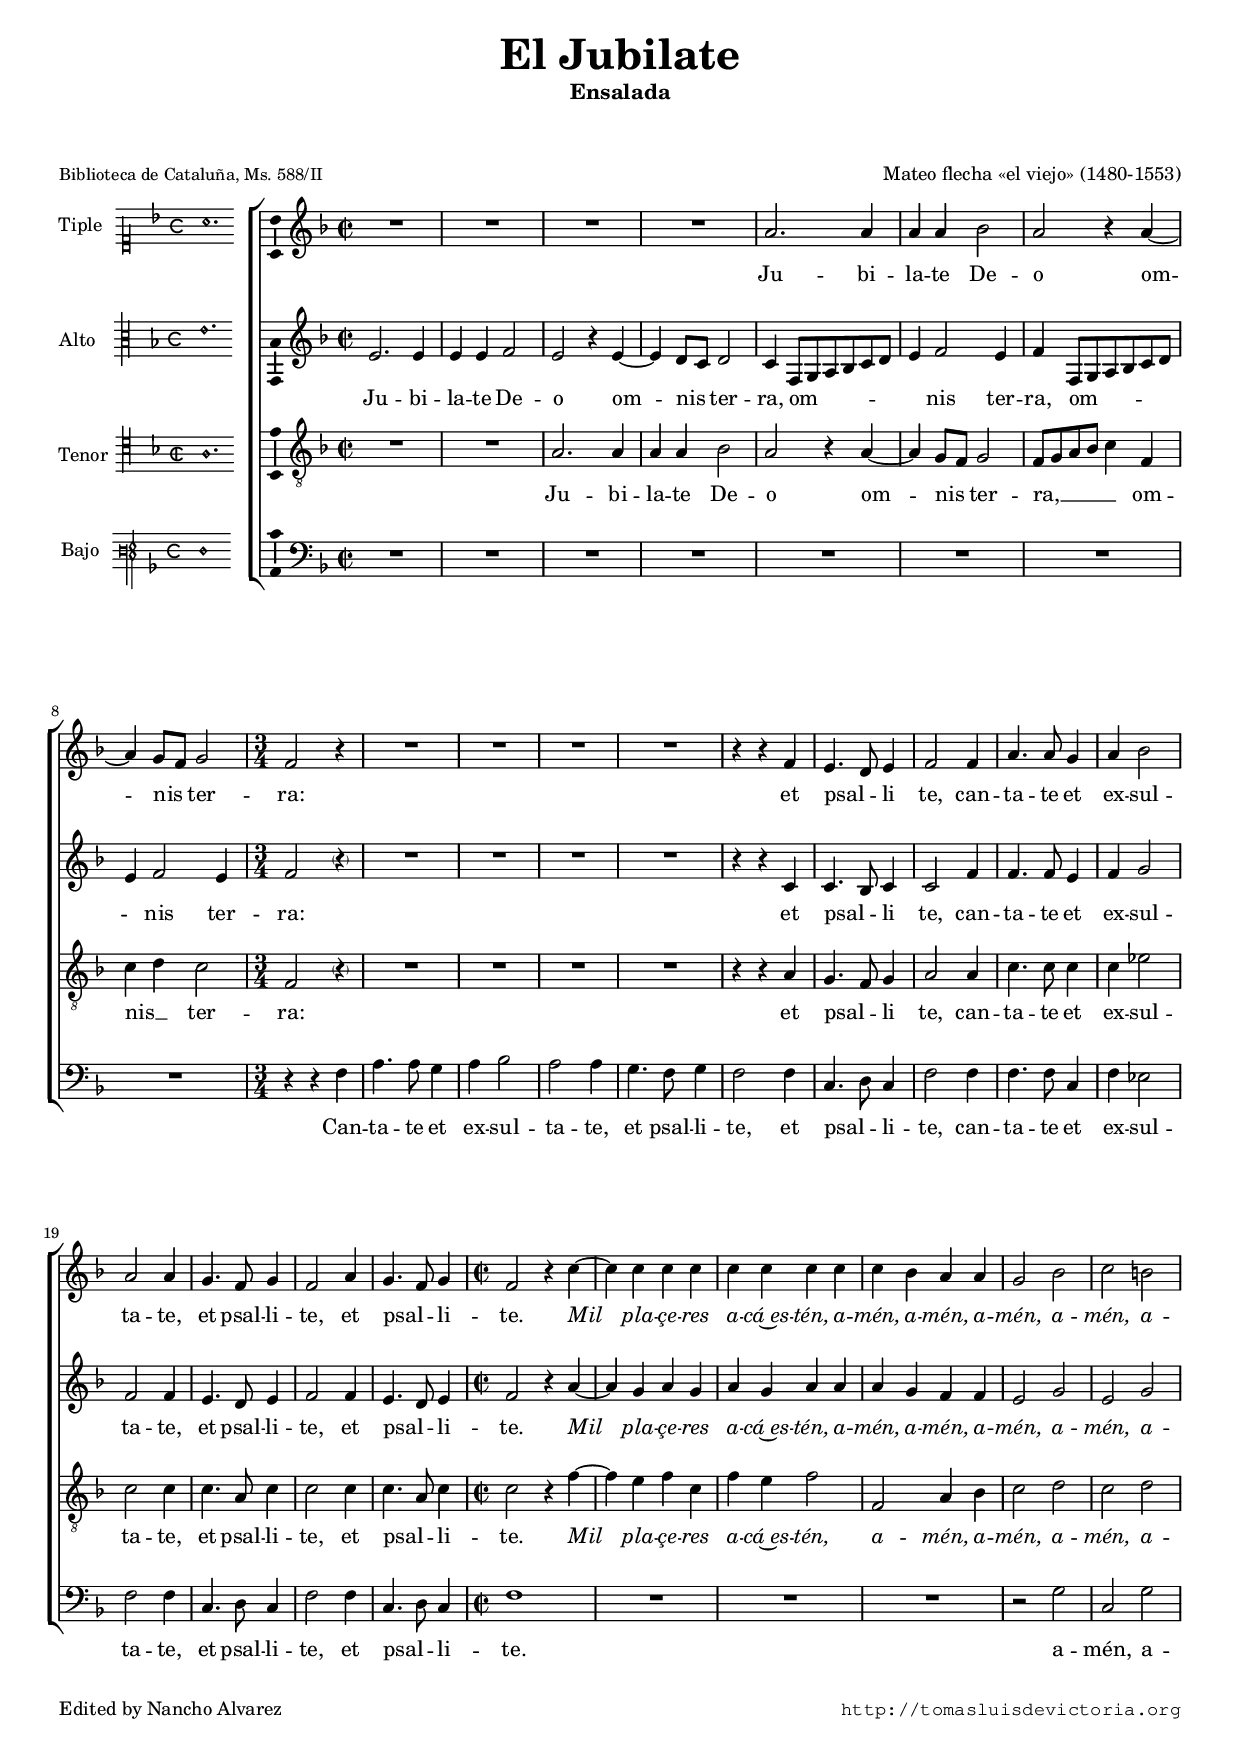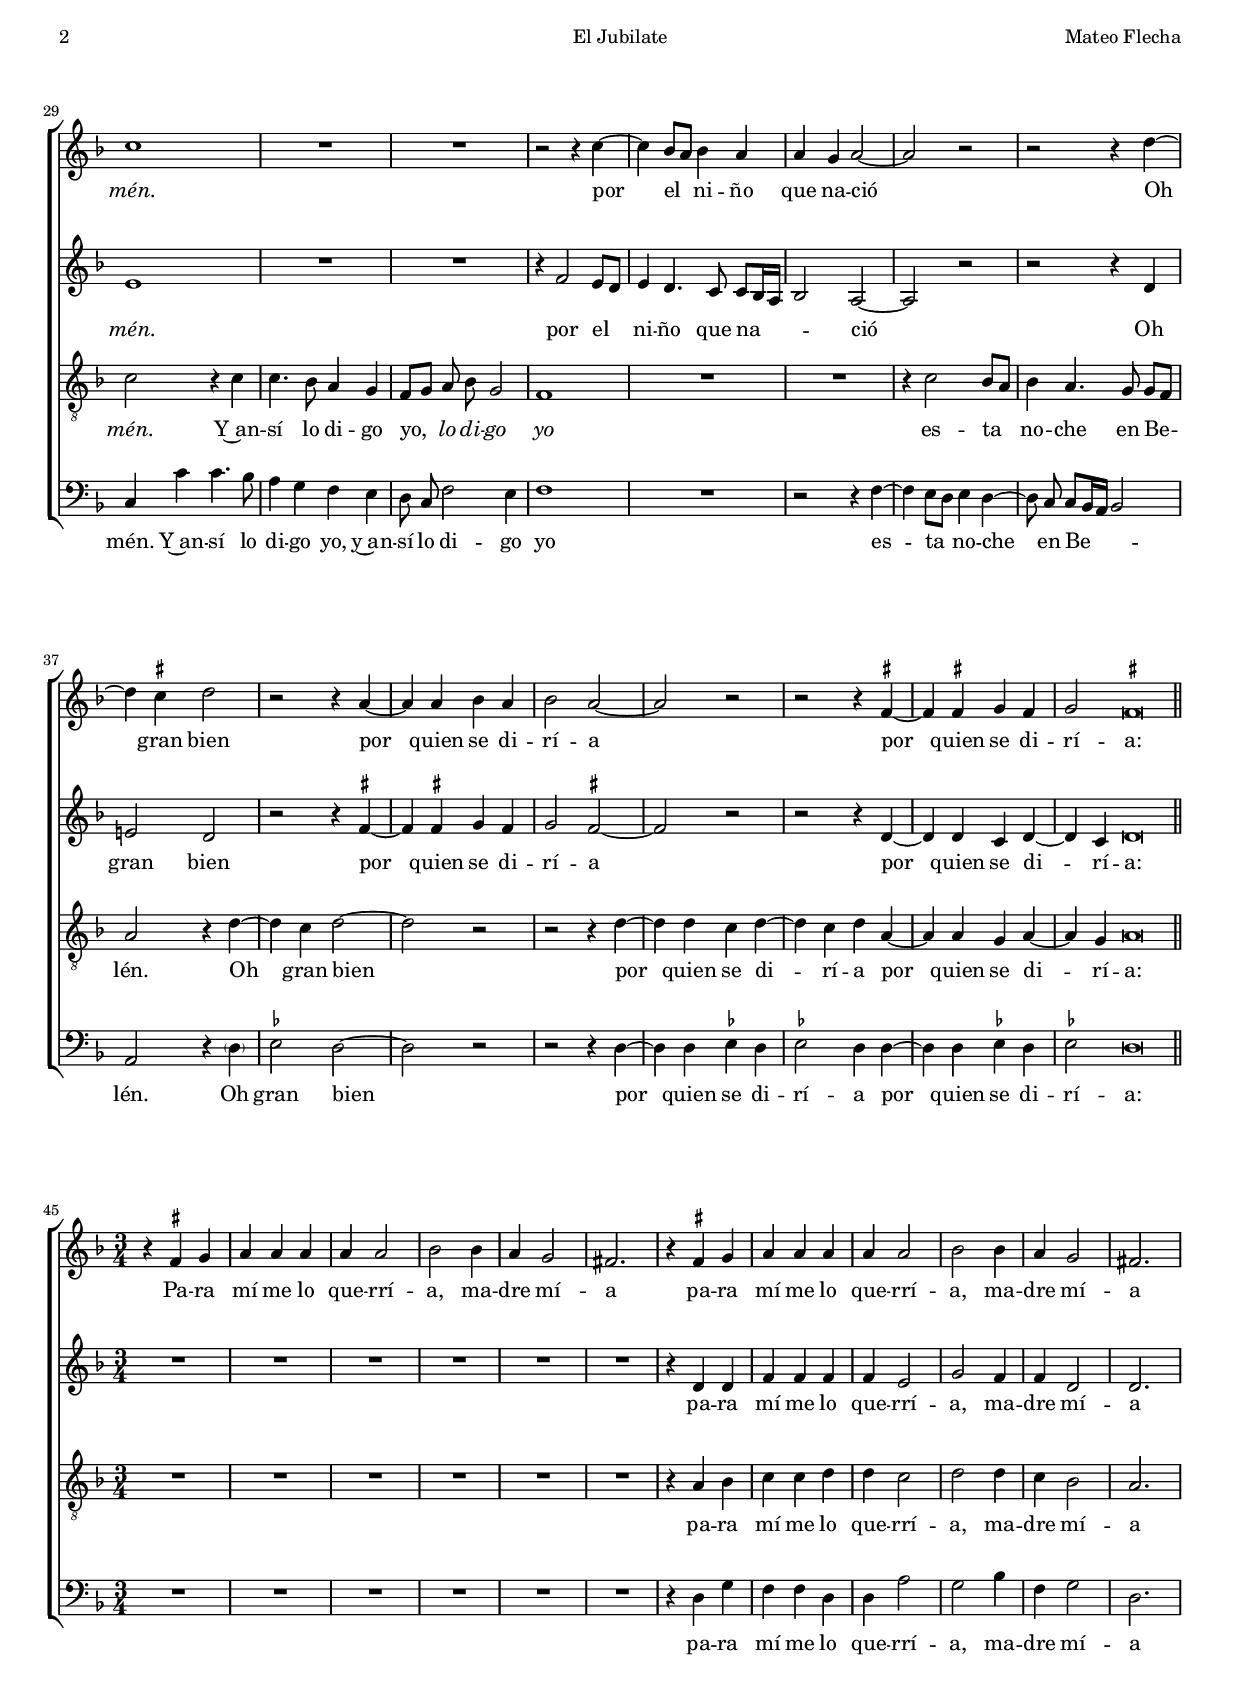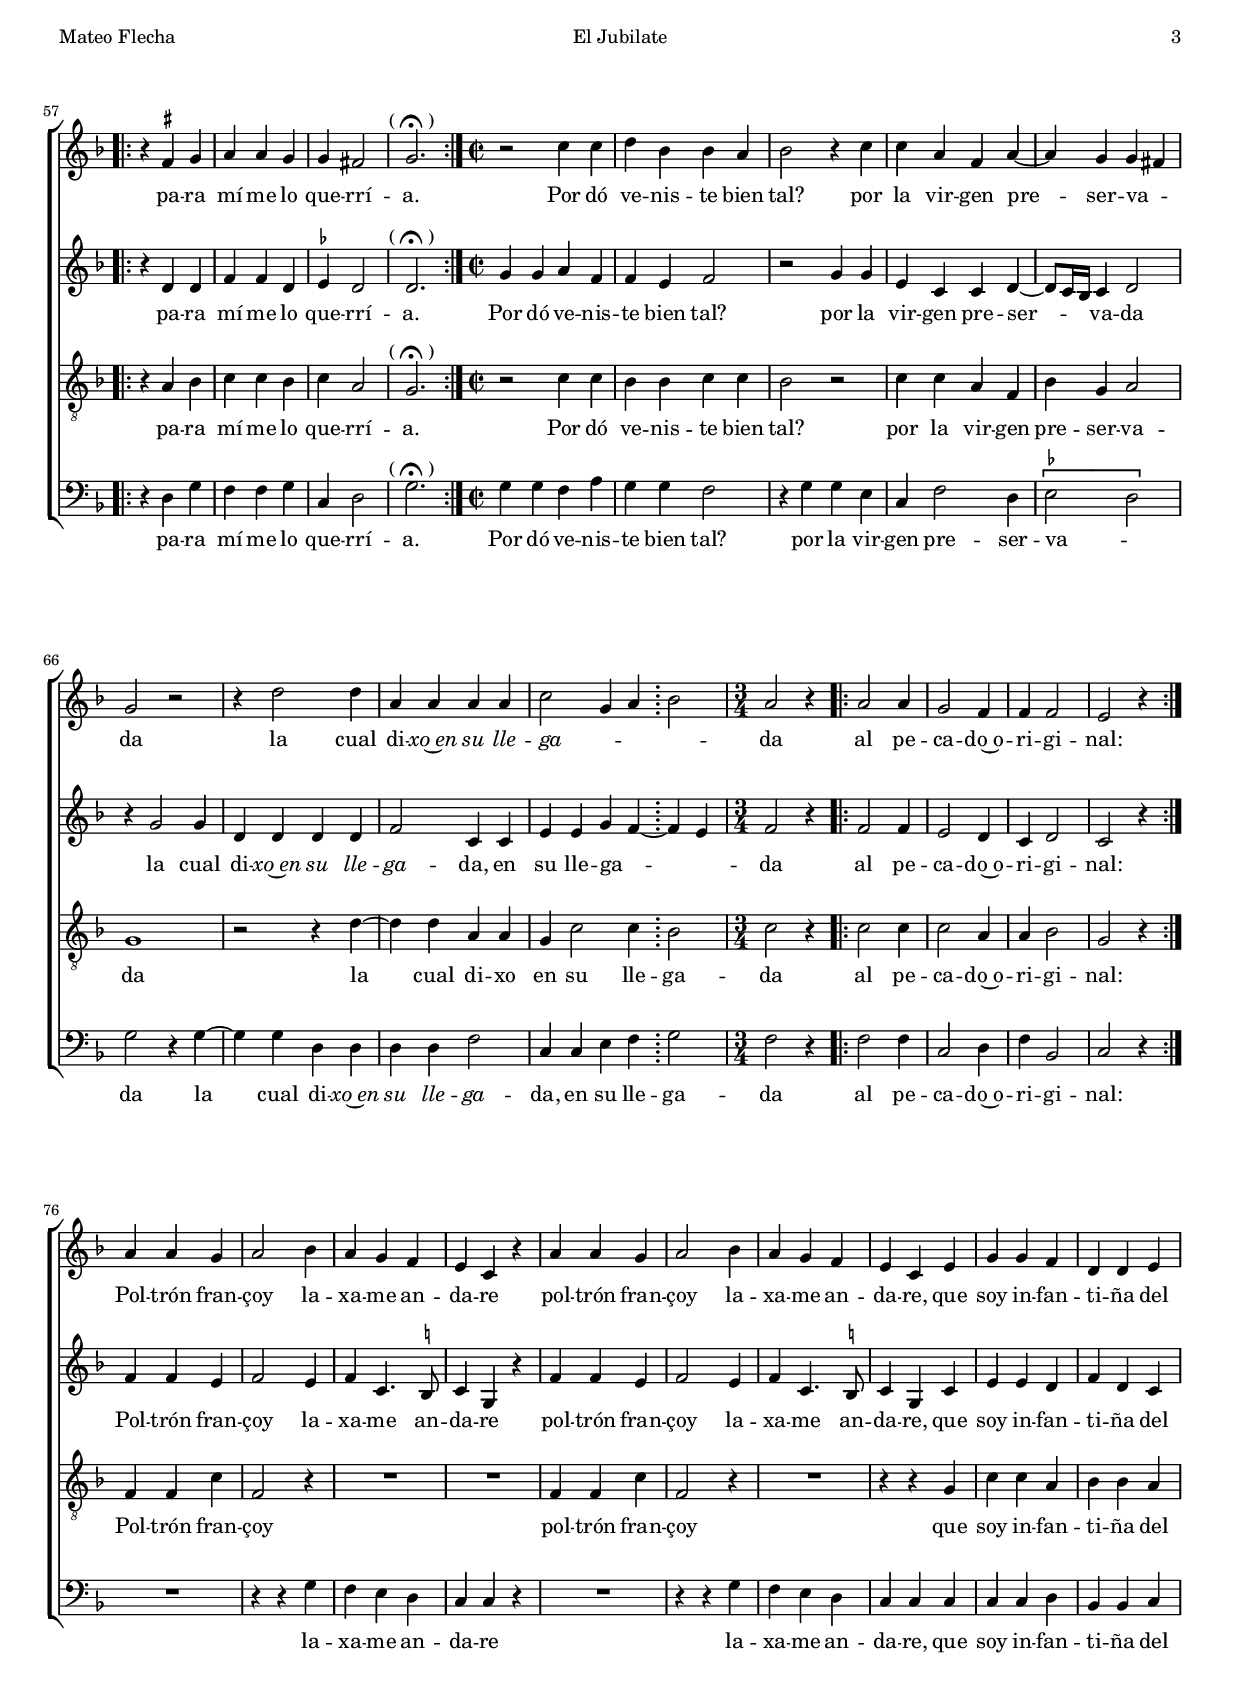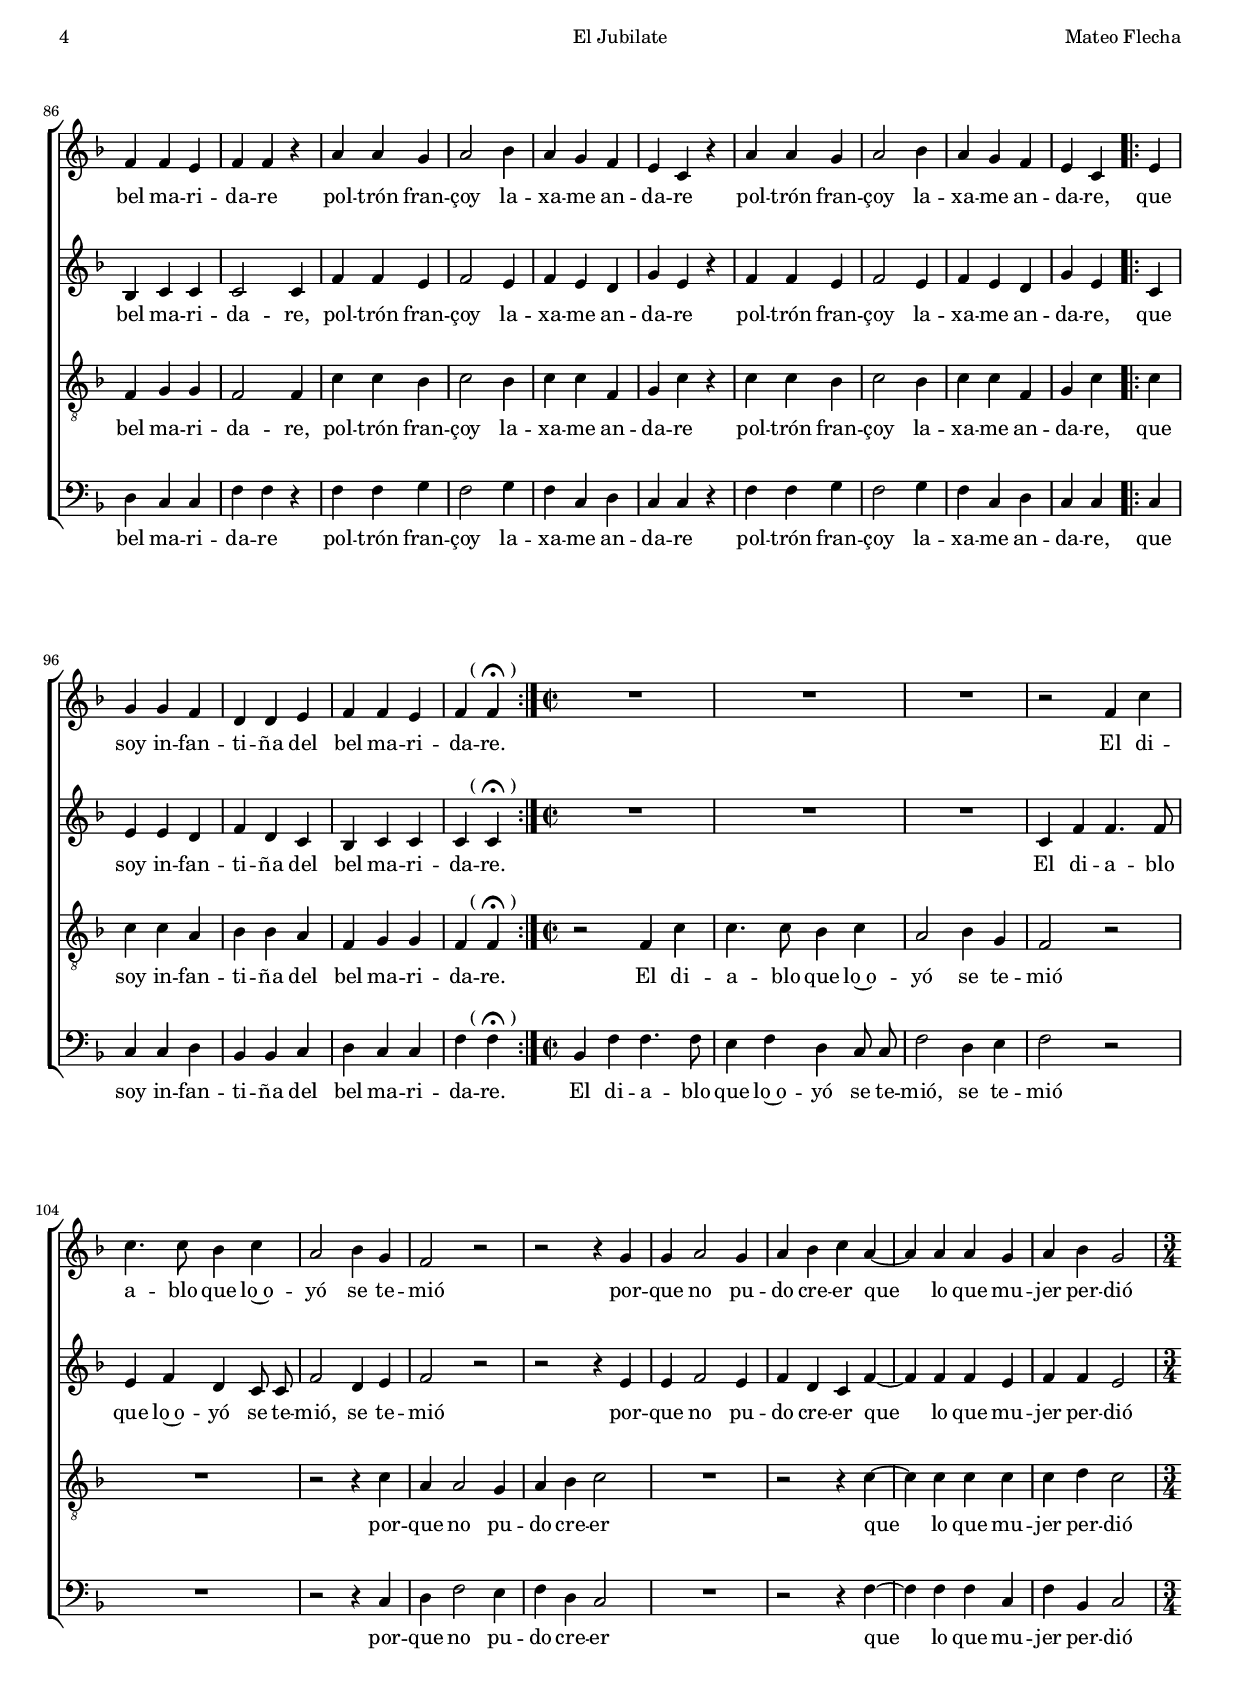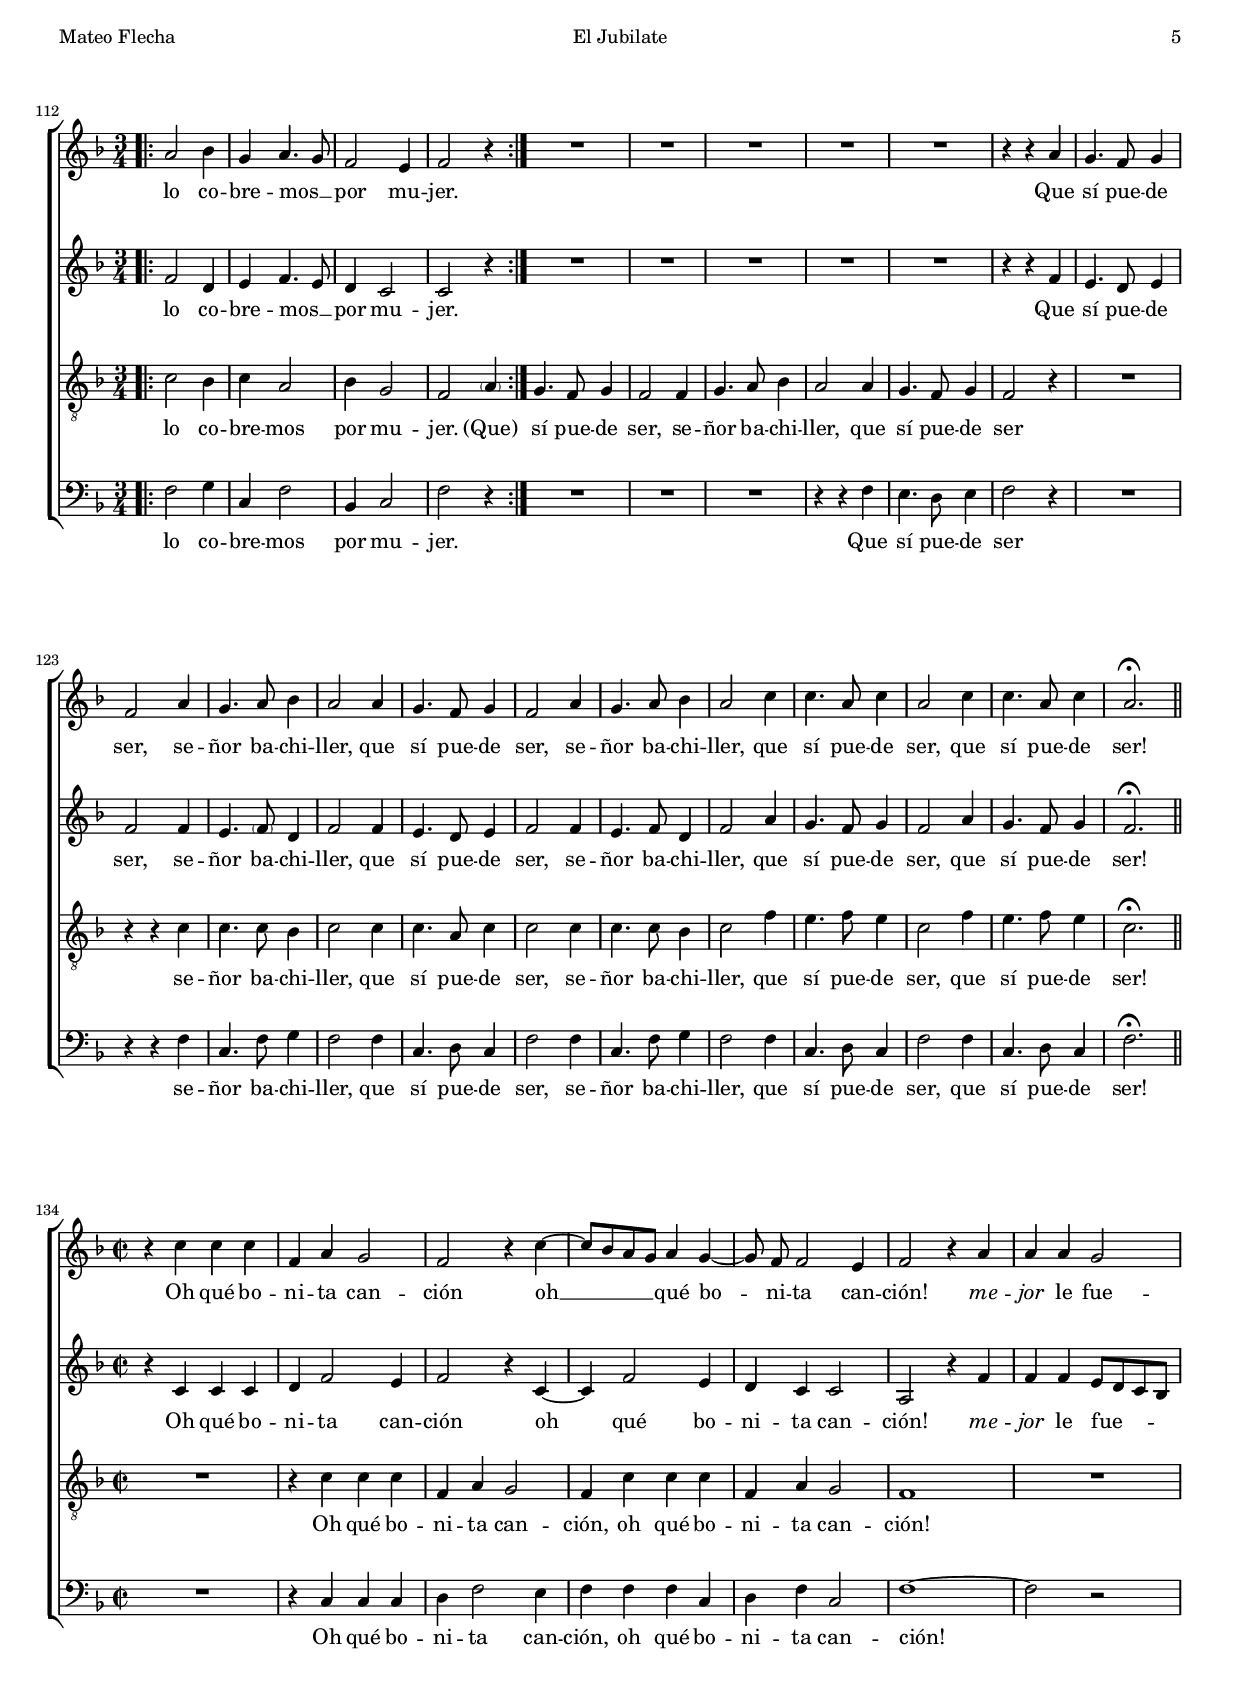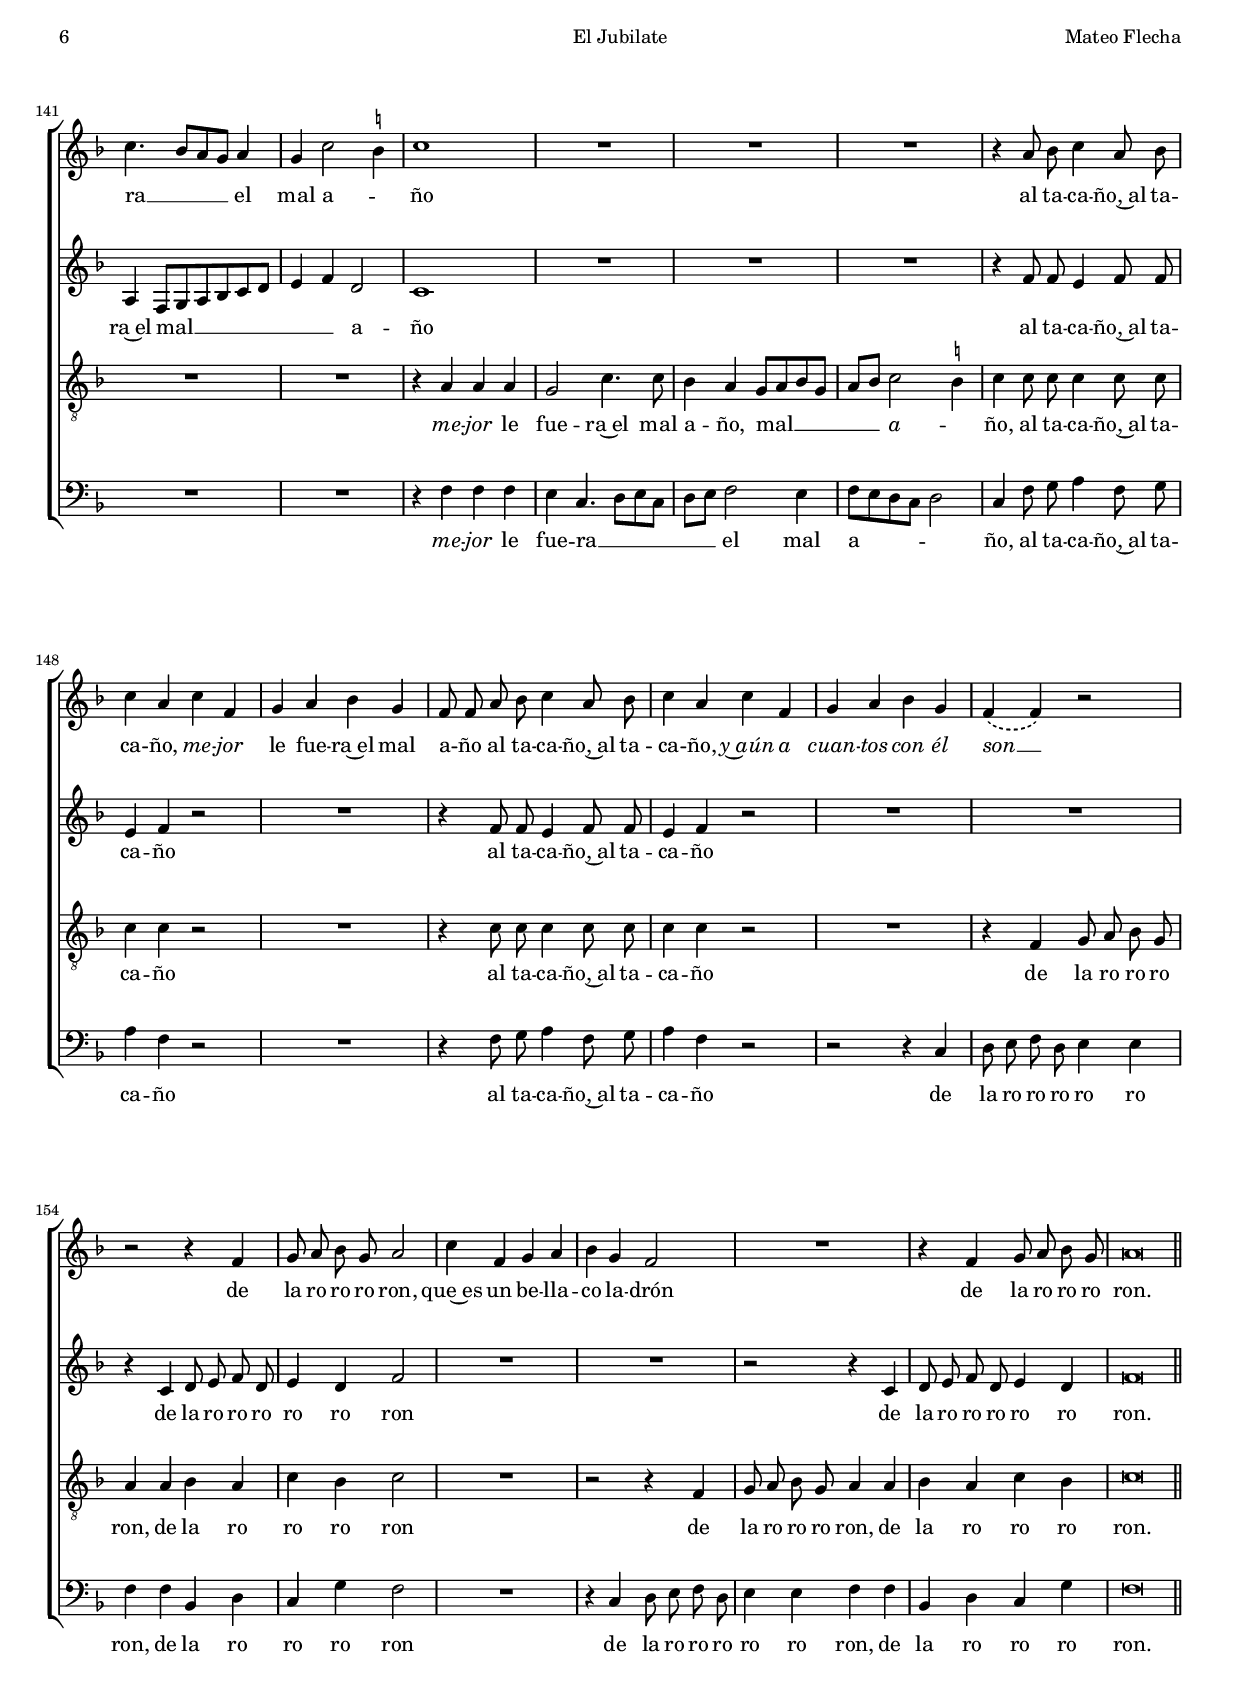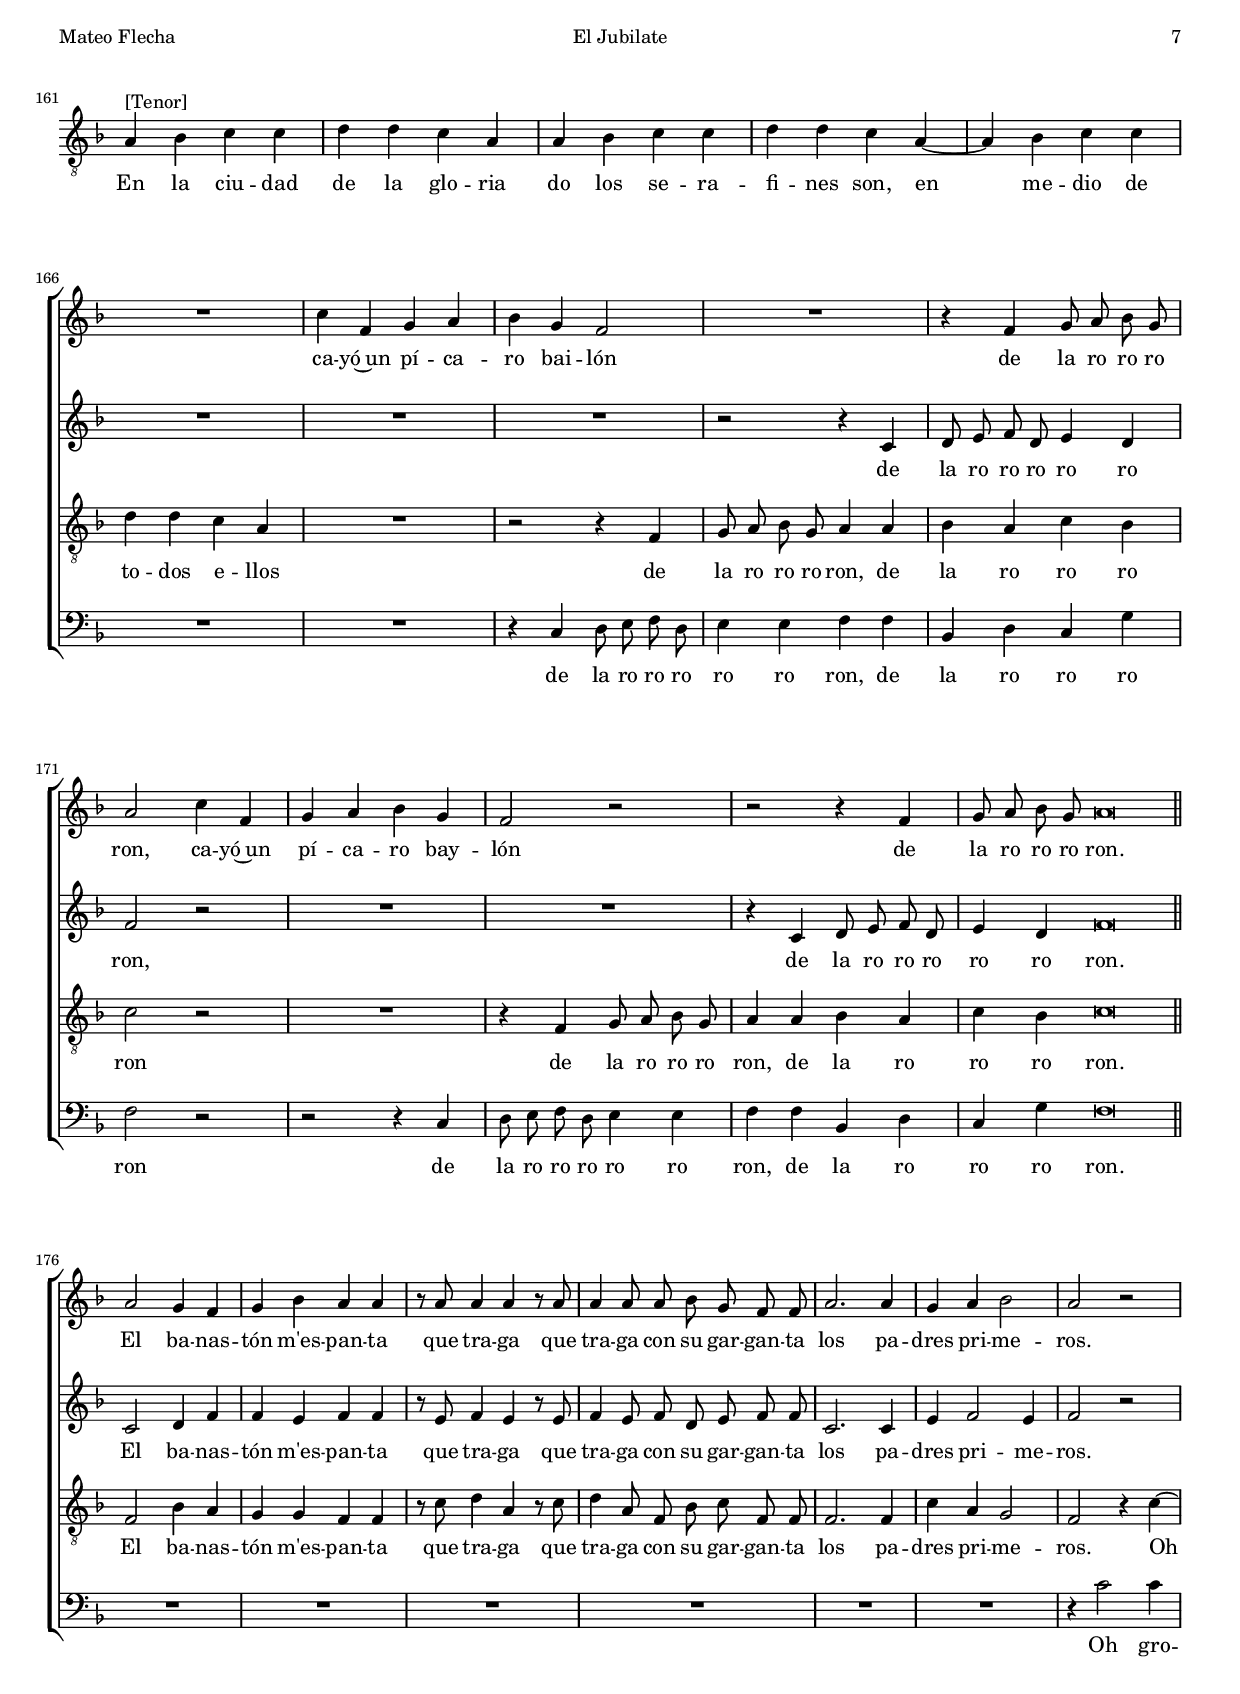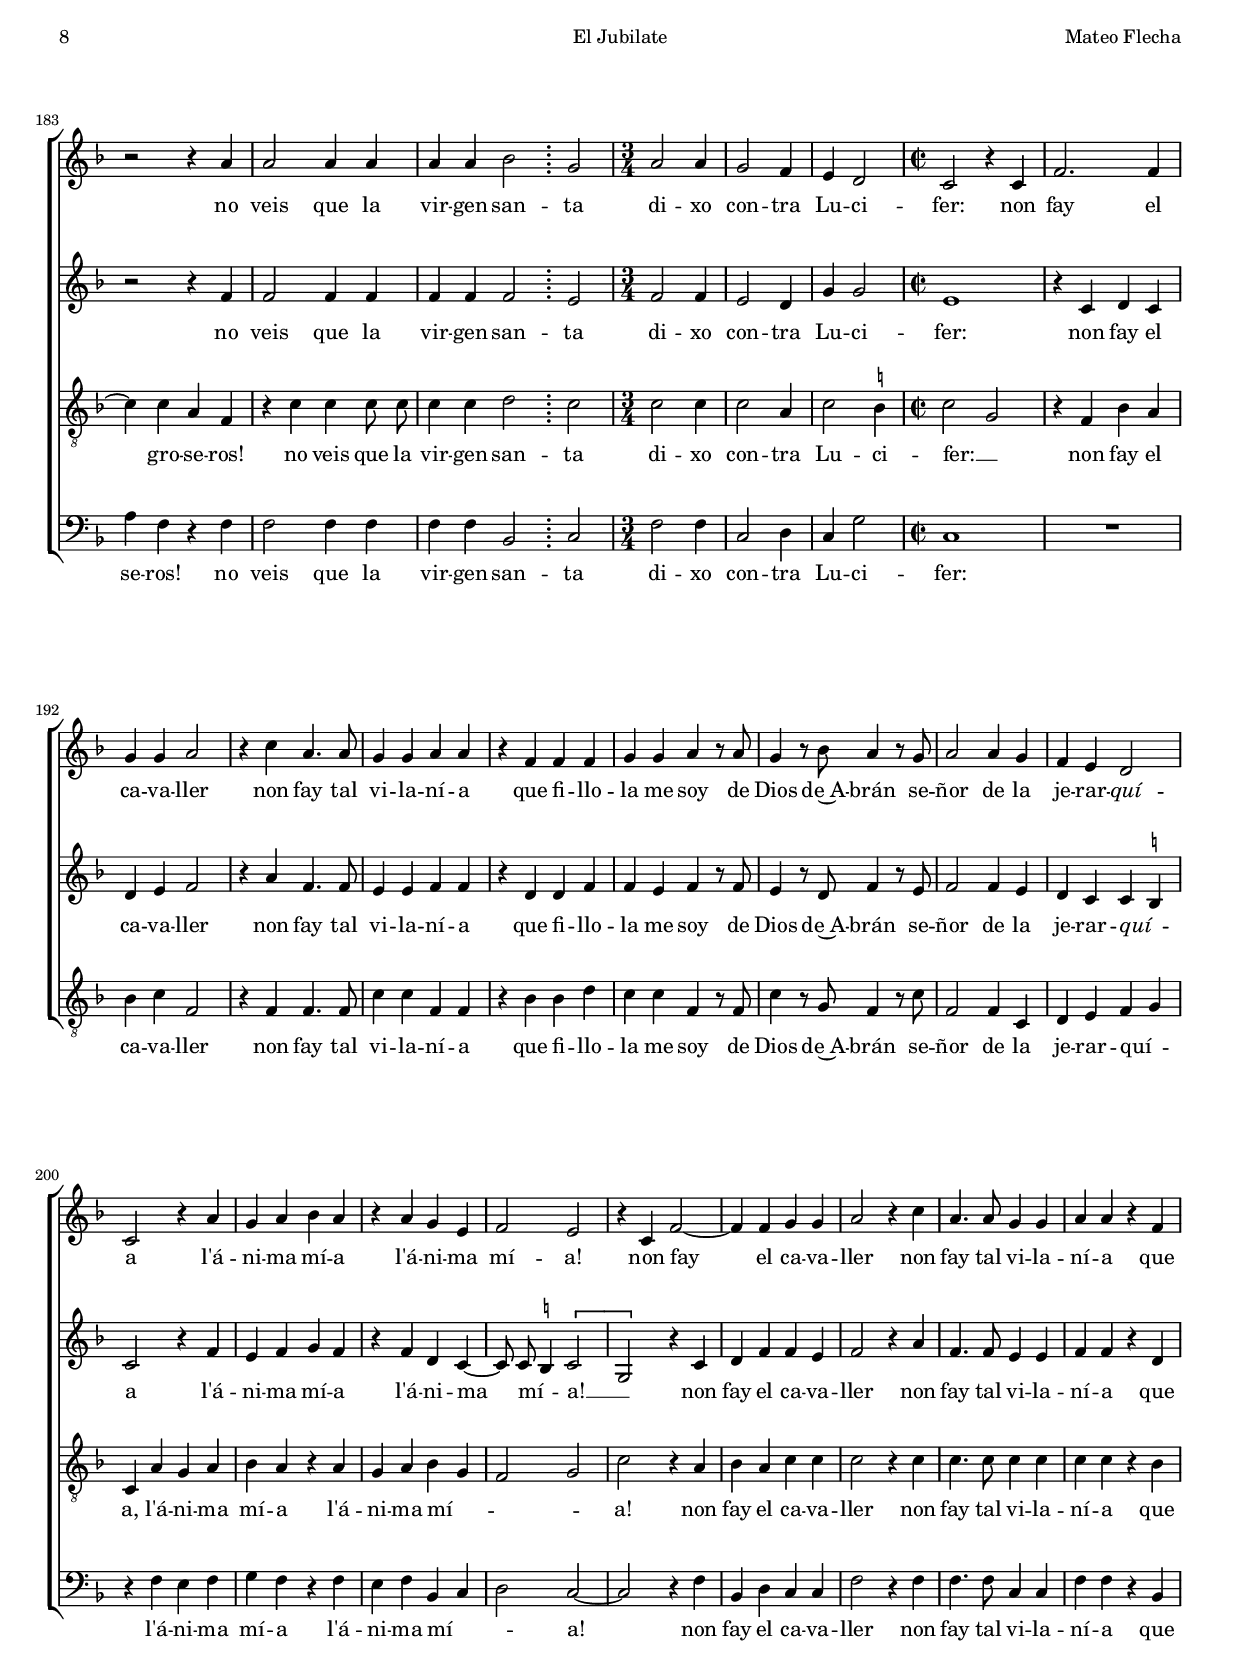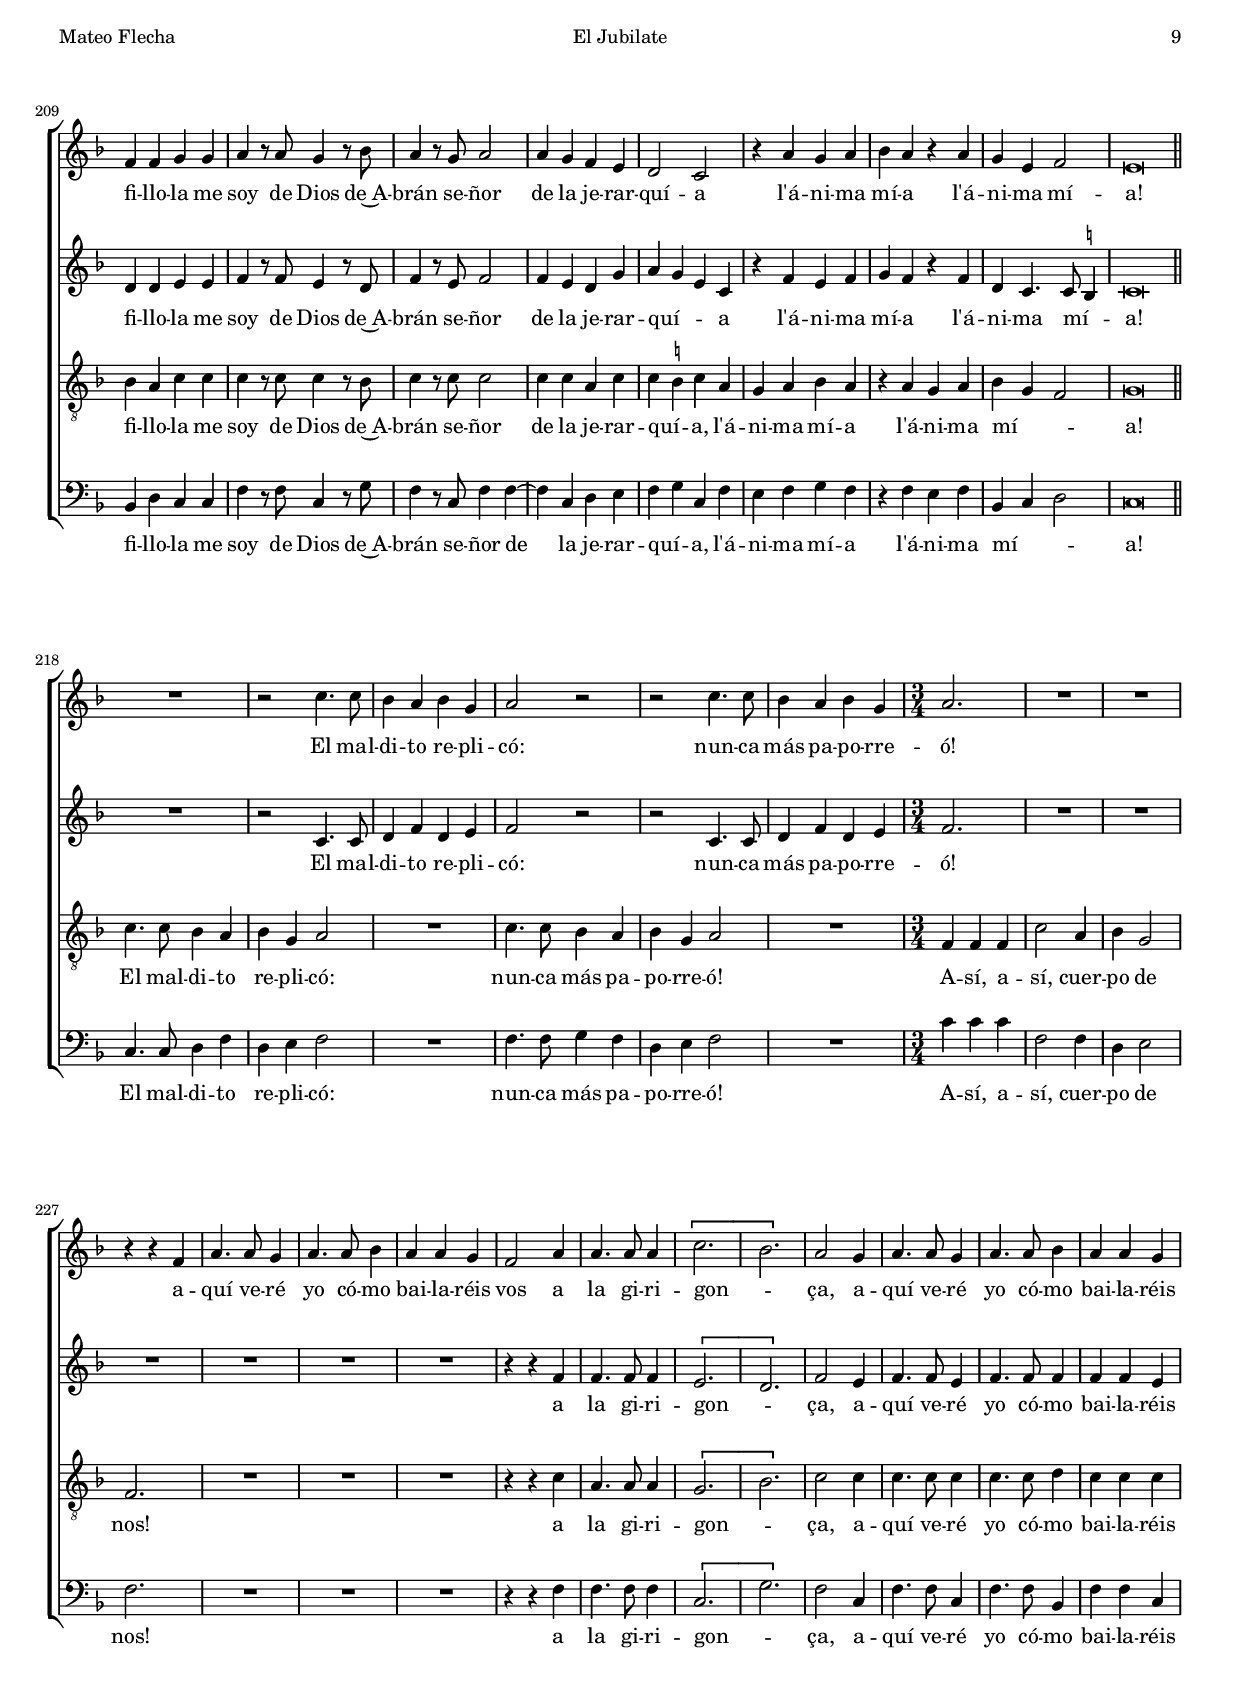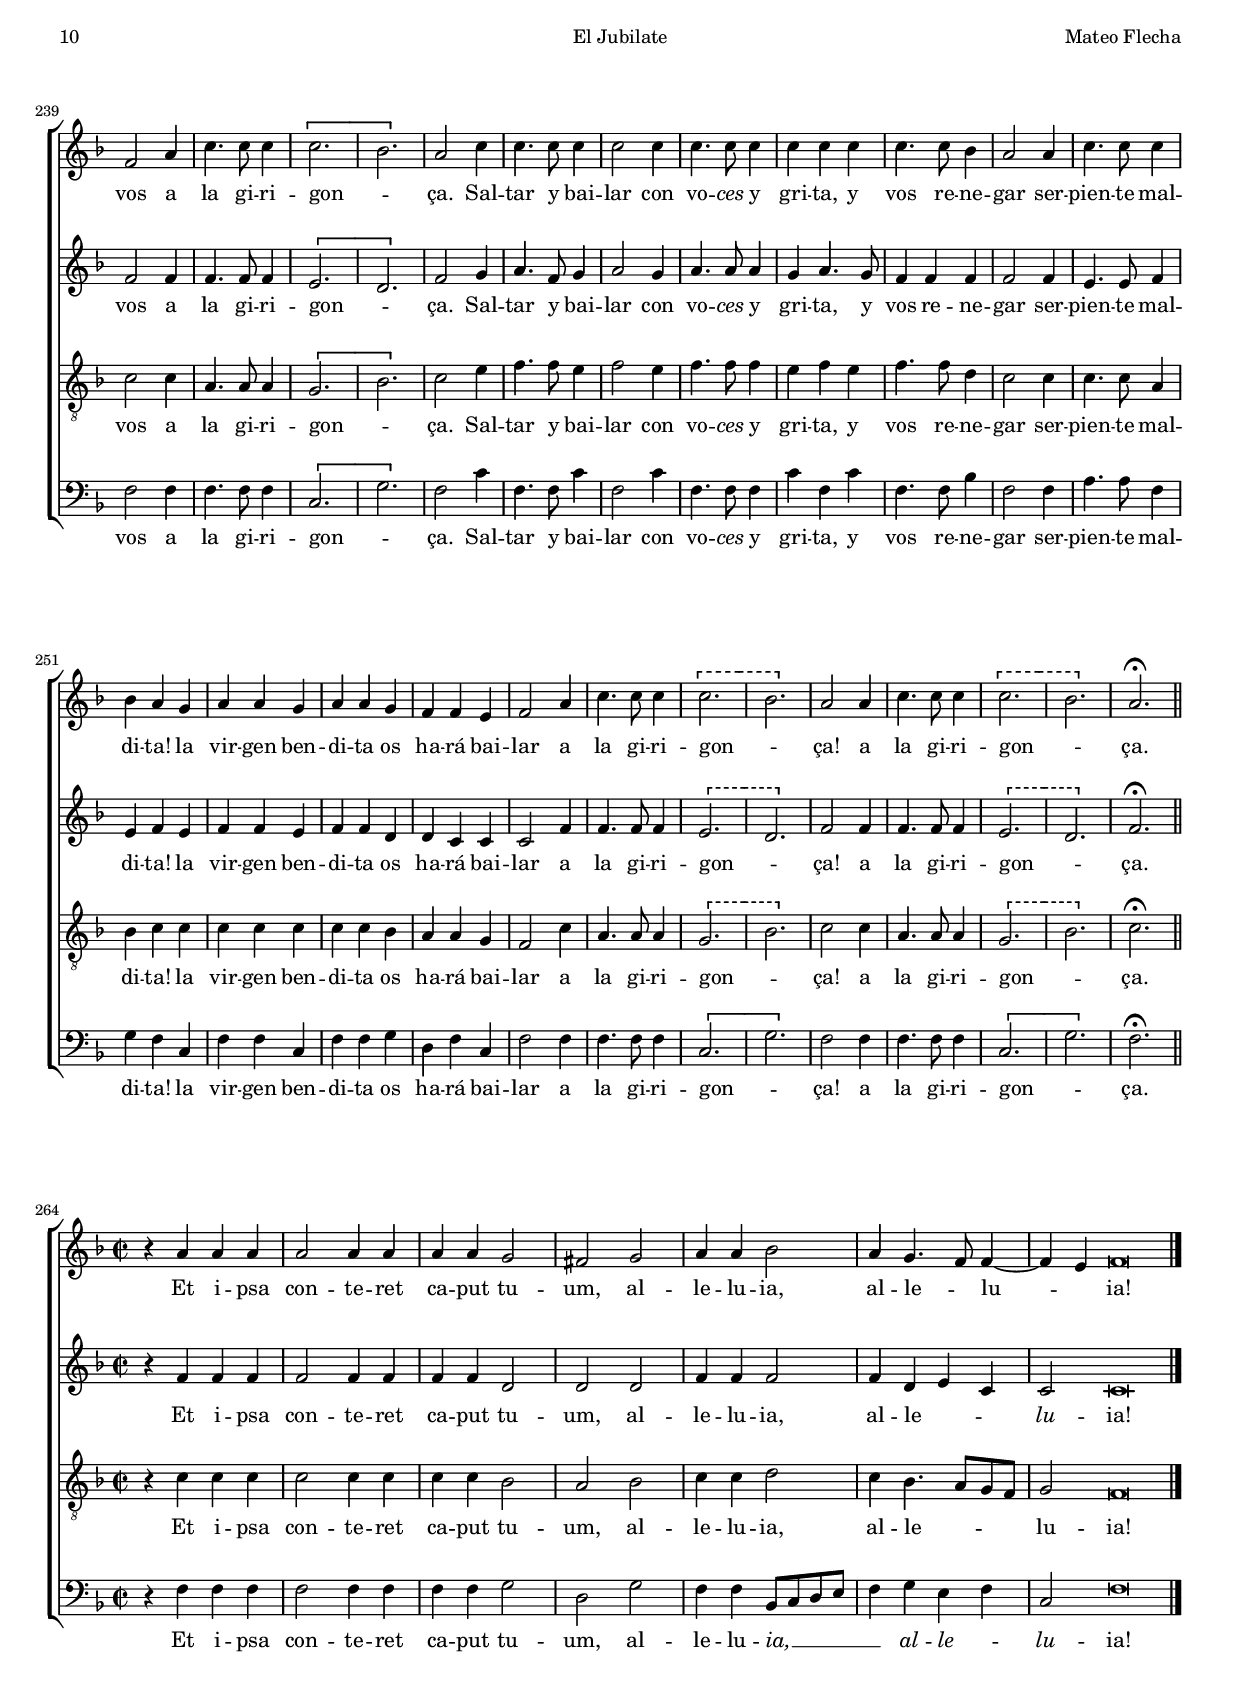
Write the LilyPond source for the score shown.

\version "2.18.0"

#(set-default-paper-size "a4")
#(set-global-staff-size 16.4)
#(ly:set-option 'point-and-click #f)
%mobile -s14.5 -i3.0 -ball

italicas=\override LyricText.font-shape = #'italic
rectas=\override LyricText.font-shape = #'upright
ss=\once \set suggestAccidentals = ##t
incipitwidth = 20
mtempo={\tempo 4 = 110}
mtempob={\tempo 4 = 55}
mtempoc={\tempo 4 = 165 }

pcalderon=\markup{\hspace #-2 \line{"(" \musicglyph #"scripts.ufermata" ")"}}

htitle="El Jubilate"
hcomposer="Mateo Flecha"

\header {
	title=\markup{\fontsize #3 "El Jubilate"}
	subtitle="Ensalada"
	subsubtitle=\markup{\null \vspace #2 }
	composer="Mateo flecha «el viejo» (1480-1553)"
        pdfauthor=\composer
	%opus="(-)"
	poet=\markup{\smaller "Biblioteca de Cataluña, Ms. 588/II"} % y orphenica lyra
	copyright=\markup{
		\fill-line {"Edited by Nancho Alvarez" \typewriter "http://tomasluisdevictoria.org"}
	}
%	tagline=""
}

% cotejado con el original de Bibliotea de Cataluña M.588/2 (falta el tenor)
% falta cotejar el tenor,
% falta poner el incipit en cada cambio de compas
% falta revisar la letra

global={\key f \major
        \time 2/2 \skip 1*8 
        \time 3/4 \mtempoc \skip 1*3/4*14
        \time 2/2 \mtempo \skip 1*22 \bar "||" \break
        \once \override Score.TimeSignature.break-visibility=#'#(#f #t #t)
        \time 3/4 \mtempoc \skip 1*3/4*12 \break
        \bar ".|:" \skip 1*3/4*4 \bar ":|."
        \time 2/2 \mtempo \skip 1*9 \bar ";"
        \once \override Score.TimeSignature.stencil=##f
        \time 2/4 \skip 2
        \time 3/4 \mtempoc \skip 2. 
        %tablet \break
        \bar ".|:" \skip 1*3/4*4 \bar ":|."
        \skip 1*3/4*19
        \skip 2 \bar ".|:" \skip 2*5 
        \once \override Score.TimeSignature.stencil=##f
        \time 2/4 \skip 2
        \bar ":|."
        %tablet \break
        \time 2/2 \mtempo \skip 1*12
        \time 3/4 \mtempoc \bar ".|:" \skip 1*3/4*4 \bar ":|."
        %tablet \break
        \skip 1*3/4*18 \bar "||" \break
        \once \override Score.TimeSignature.break-visibility=#'#(#f #t #t)
        \time 2/2 \mtempo \skip 1*27 \bar "||" \break
        \skip 1*15 \bar "||" \break
        \skip 1*10 \bar ";"
        \once \override Score.TimeSignature.stencil=##f
        \time 2/4 \skip 2
        \time 3/4 \mtempoc \skip 1*3/4*3
        \time 2/2 \mtempo \skip 1*28 \bar "||" \break
        \skip 1*6
        \time 3/4 \mtempoc \skip 1*3/4*40 \bar "||" \break
        \once \override Score.TimeSignature.break-visibility=#'#(#f #t #t)
        \time 2/2 \mtempo \skip 1*7
\bar "|."
}


cantus=\relative c''{
	R1*4
	a2. a4
	a4 a bes2
	a r4 a ~
	a g8[ f] g2
	f2 r4 % calderon en fuellana
	R1*3/4*4
	r4 r f
	e4. d8 e4
	f2 f4
	a4. a8 g4
	a4 bes2
	a2 a4
	g4. f8 g4
	f2 a4
	g4. f8 g4
	f2 r4 c' ~
	c c c c
	c c c c
	c bes a a % en fuenllana sol
	g2 bes
	c b
	\break
	c1
	R1*2
	r2 r4 c ~
	c bes8[ a] bes4 a
	a4 g a2 ~
	a2 r
	r2 r4 d ~
	d \ss cis d2
	r2 r4 a ~
	a a bes a
	bes2 a ~
	a r
	r r4 \ss fis ~
	fis \ss fis g fis
	g2 \ss fis\breve*1/4 % calderon
	% en la siguiente sección, los acentos están cruzados, debería ser compás ternario de subdivisión binaria, 
	% pero en el original hay hasta barras de compás! tambien en fuenllana
	r4 \ss fis g a a a % en fuenllana esta sostenido
	a a2 bes2 bes4
	a4 g2 fis2. % sostenido escrito
	r4 \ss fis g a a a
	a a2 bes bes4
	a4 g2 fis2. % escrito
	r4 \ss fis g a a g
	g fis2 g2.^\pcalderon  % g semibreve en el original, con calderón
	r2 c4 c
	d bes bes a
	bes2 r4 c
	c a f a ~
	a g g fis
	g2 r
	r4 d'2 d4
	a a a a
	c2 g4 a
	bes2
	a2 r4
	a2 a4
	g2 f4 f f2
	e2 % ^\pcalderon % hay un calderon tachado
	 r4
	a4 a g
	a2 bes4 a g f
	e c r4 a' a g
	a2 bes4 a g f
	e c e g g f
	d d e f f e
	f f r a a g
	a2 bes4 a g f
	e c r4 a' a g
	a2 bes4 a g f
	e c e g g f
	d d e f f e
	f f^\pcalderon
	R1*3
	r2 f4 c'
	c4. c8 bes4 c
	a2 bes4 g
	f2 r2
	r2 r4 g
	g a2 g4
	a bes c a ~
	a a a g
	a bes g2
	\break %notablet
	a2 bes4 g a4. g8 
	f2 e4 f2 r4 % no hay signo de fin de repeticion
	R1*3/4*4
	R1*3/4 r4 r a
	g4. f8 g4 f2 a4
	g4. a8 bes4 a2 a4
	g4. f8 g4 f2 a4
	g4. a8 bes4 a2 c4
	c4. a8 c4 a2 c4
	c4. a8 c4 a2.^\fermata
	% c4 | c4. a8 c4 | a2 esta escrito una sola vez, pero con signo de repeticion
	r4 c c c
	f, a g2
	f2 r4 c' ~
	c8[ bes a g] a4 g ~
	g8 f f2 e4
	f2 r4 a
	a a g2
	c4. bes8[ a g] a4
	g4 c2 \ss b4
	c1
	R1*3
	r4 a8 bes c4 a8 bes
	c4 a c f,
	g a bes g
	f8 f a bes c4 a8 bes
	c4 a c f, 
	g a bes g
	\phrasingSlurDashed
	f\( f\) r2
	r2 r4 f
	g8 a bes g a2
	c4 f, g a
	bes g f2
	R1
	r4 f g8 a bes g
	a\breve*1/2 % a2^\fermata s2
	R1*6
	c4 f, g a
	bes g f2
	R1
	r4 f g8 a bes g
	a2 c4 f, 
	g a bes g
	f2 r
	r r4 f
	g8 a bes g \mtempob a\breve*1/4 % breve con calderon
	\mtempo
	% signo de 4/4 aunque ya veniamos de ahí
	a2 g4 f
	g bes a a
	r8 a a4 a r8 a
	a4 a8 a bes g f f
	a2. a4
	g4 a bes2
	a2 r
	r2 r4 a
	a2 a4 a
	a4 a bes2 g
	% ennegrecimiento 3 compases
	% en otras voces cambia el compas
	% ademas hay un signo de repeticion que no entiendo
	a2 a4
	g2 f4
	e4 d2
	% signo de 4/4
	c2 r4 c
	f2. f4
	g g a2
	r4 c a4. a8
	g4 g a a
	r4 f f f
	g g a r8 a
	g4 r8 bes a4 r8 g
	a2 a4 g
	f e d2
	c r4 a'
	g a bes a
	r4 a g e
	f2 e
	r4 c f2 ~
	f4 f g g
	a2 r4 c
	a4. a8 g4 g
	a4 a r4 f
	f f g g
	a4 r8 a g4 r8 bes
	a4 r8 g a2
	a4 g f e
	d2 c
	r4 a' g a
	bes a r a
	g e f2
	e\breve*1/2 % semibreve con calderon
	% signo de 4/4
	R1
	r2 c'4. c8
	bes4 a bes g
	a2 r
	r2 c4. c8
	bes4 a bes g
	a2. R1*3/4
	R1*3/4 r4 r f
	a4. a8 g4 a4. a8 bes4
	a4 a g
	f2 a4
	a4. a8 a4 \[c2.
	bes\] a2 g4
	a4. a8 g4 a4. a8 bes4
	a a g f2 a4
	c4. c8 c4 \[c2.
	bes\] a2 c4
	c4. c8 c4 c2 c4
	c4. c8 c4 c c c
	c4. c8 bes4 a2 a4
	c4. c8 c4 bes a g
	a a g a a g
	f f e f2 a4
	c4. c8 c4 
	\override LigatureBracket.style=#'dashed-line
	\[c2. % solo ligadura en bajo
	bes\] a2 a4 % signo de repeticion % a c4. c8 c4 c2. bes a2
	c4. c8 c4 \[c2.
	bes\] \mtempo a^\fermata
	r4 a a a
	a2 a4 a
	a a g2
	fis g
	a4 a bes2
	a4 g4. f8 f4 ~
	f e \mtempob f\breve*1/4
}

altus=\relative c'{
	e2. e4
	e e f2
	e2 r4 e ~
	e d8[ c] d2
	c4 f,8[ g a bes c d] % b en fuenllana
	e4 f2 e4
	f f,8[ g a bes c d] % b en fuenllana
	e4 f2 e4
	f2 \parenthesize r4 % en el original, la soprano tiene silencio, y el alto puntillo
	R1*3/4*4
	r4 r c
	c4. bes8 c4
	c2 f4
	f4. f8 e4
	f4 g2
	f2 f4
	e4. d8 e4
	f2 f4
	e4. d8 e4
	f2 r4 a ~
	a g a g
	a g a a
	a g f f
	e2 g
	e g
	e1
	R1*2
	r4 f2 e8[ d]
	e4 d4. c8 c[ bes16 a] % parece como que hay otro puntillo detras del mi
	bes2 a ~
	a r
	r r4 d
	e!2 d
	r2 r4 \ss fis ~
	fis \ss fis g fis
	g2 \ss fis ~
	fis r
	r2 r4 d ~
	d d c d ~
	d c \mtempob d\breve*1/4
	R1*3/4*6
	r4 d d f f f
	f e2 g2 f4 % puntillo de separacion
	f4 d2 d2.
	r4 d d f f d
	\ss ees d2 d2.^\pcalderon 
	g4 g a f
	f e f2
	r2 g4 g
	e c c d ~
	d8[ c16 bes] c4 d2
	r4 g2 g4
	d d d d
	f2 c4 c
	e e g f ~
	f e
	f2 r4
	f2 f4
	e2 d4 c d2 % hay puntillo de separacion
	c2 % ^\pcalderon  % el calderon esta sin tachar, pero en soprano esta tachado
	 r4
	f4 f e
	f2 e4 f c4. \ss b8
	c4 g r4 f' f e
	f2 e4 f c4. \ss b8
	c4 g c e e d
	f d c bes c c
	c2 c4 f f e
	f2 e4 f e d
	g e r f f e
	f2 e4 f e d
	g e c e e d
	f d c bes c c
	c c^\pcalderon
	R1*3
	c4 f f4. f8
	e4 f d c8 c
	f2 d4 e
	f2 r
	r2 r4 e
	e f2 e4
	f d c f ~
	f f f e
	f f e2
	f2 d4 e f4. e8
	d4 c2 c r4
	R1*3/4*4
	R1*3/4 r4 r f
	e4. d8 e4 f2 f4
	e4. \parenthesize f8 d4 f2 f4 % el manuscrito pone e4. d8 d4, pero en Fuenllana viene como aqui
	e4. d8 e4 f2 f4
	e4. f8 d4 f2 a4
	g4. f8 g4 f2 a4
	g4. f8 g4 f2.^\fermata
	r4 c c c
	d4 f2 e4
	f2 r4 c ~
	c f2 e4
	d c c2
	a2 r4 f'
	f f e8[ d c bes]
	a4 f8[ g a bes c d]
	e4 f d2
	c1
	R1*3
	r4 f8 f e4 f8 f
	e4 f r2
	R1
	r4 f8 f e4 f8 f
	e4 f r2
	R1*2
	r4 c d8 e f d
	e4 d f2
	R1*2
	r2 r4 c
	d8 e f d e4 d
	f\breve*1/2 % f2 ^\fermata s
	R1*8
	r2 r4 c
	d8 e f d e4 d
	f2 r
	R1*2
	r4 c d8 e f d
	e4 d f\breve*1/4
	c2 d4 f
	f e f f
	r8 e f4 e r8 e
	f4 e8 f d e f f
	c2. c4
	e f2 e4
	f2 r
	r r4 f 
	f2 f4 f
	f4 f f2 e
	% cambio de compas, pero en soprano hay ennegrecimiento
	% ademas hay un signo de repeticion
	f2 f4
	e2 d4
	g4 g2
	e1
	r4 c d c
	d e f2
	r4 a f4. f8
	e4 e f f
	r4 d d f
	f e f r8 f
	e4 r8 d f4 r8 e
	f2 f4 e
	d c c \ss b
	c2 r4 f
	e f g f
	r4 f d c ~
	c8 c \ss b4 \[c2
	g2\] r4 c
	d f f e
	f2 r4 a
	f4. f8 e4 e
	f4 f r d
	d d e e
	f r8 f e4 r8 d
	f4 r8 e f2
	f4 e d g
	a4 g e c
	r4 f e f
	g f r4 f
	d c4. c8 \ss b4
	c\breve*1/2
	R1
	r2 c4. c8
	d4 f d e
	f2 r
	r c4. c8
	d4 f d e
	f2. R1*3/4
	R1*3/4*4
	R1*3/4 r4 r f
	f4. f8 f4 \[e2.
	d\] f2 e4
	f4. f8 e4 f4. f8 f4
	f4 f e f2 f4
	f4. f8 f4 \[e2.
	d2.\] f2 g4
	a4. f8 g4 a2 g4
	a4. a8 a4 
	g4 a4. g8
	f4 f f f2 f4
	e4. e8 f4 e f e
	f4 f e f f d
	d c c c2 f4
	\override LigatureBracket.style=#'dashed-line
	f4. f8 f4 \[e2.
	d2.\] f2 f4
	\override LigatureBracket.style=#'dashed-line
	f4. f8 f4 \[e2.
	d2.\] f^\fermata
	r4 f f f
	f2 f4 f
	f f d2
	d d
	f4 f f2
	f4 d e c
	c2 c\breve*1/4
	
}

tenor=\relative c'{
	R1*2
	a2. a4
	a4 a bes2
	a2 r4 a ~
	a g8[ f] g2
	f8[ g a bes] c4 f, % b en fuenllana
	c' d c2
	f,2 \parenthesize r4
	R1*3/4*4
	r4 r a
	g4. f8 g4
	a2 a4
	c4. c8 c4
	c4 ees2
	c2 c4
	c4. a8 c4
	c2 c4
	c4. a8 c4
	c2 r4 f ~
	f e f c
	f e f2 % fuenllana f e f f,
	f, a4 bes % fuenllana f,4 g a bes 
	c2 d
	c d
	c r4 c
	c4. bes8 a4 g
	f8[ g] a bes g2
	f1
	R1*2
	r4 c'2 bes8[ a]
	bes4 a4. g8 g[ f]
	a2 r4 d ~
	d c d2 ~
	d r2
	r2 r4 d ~
	d d c d ~
	d c d a ~
	a a g a ~
	a4 g a\breve*1/4
	R1*3/4*6
	r4 a bes c c d
	d c2 d2 d4
	c4 bes2 a2.
	r4 a bes c c bes
	c a2 g2.^\pcalderon 
	r2 c4 c
	bes bes c c % reconstruido con orphenica lira, la partitura que tengo pone bes d d c
	bes2 r
	c4 c a f
	bes g a2
	g1
	r2 r4 d' ~
	d d a a
	g c2 c4
	bes2
	c2 r4 c2 c4
	c2 a4 a bes2
	g2 % ^\pcalderon
	 r4
	f4 f c'
	f,2 r4 R1*3/4
	R1*3/4 f4 f c'
	f,2 r4 R1*3/4
	r4 r g c c a
	bes bes a f g g
	f2 f4 c' c bes
	c2 bes4 c c f,
	g c r4 c c bes
	c2 bes4 c c f, 
	g c c c c a
	bes bes a f g g
	f4 f^\pcalderon
	r2 f4 c'
	c4. c8 bes4 c
	a2 bes4 g
	f2 r
	R1
	r2 r4 c'
	a4 a2 g4
	a bes c2
	R1
	r2 r4 c ~
	c c c c
	c d c2
	c2 bes4 c a2
	bes4 g2 f2 \parenthesize a4
	g4. f8 g4 f2 f4
	g4. a8 bes4 a2 a4
	g4. f8 g4 f2 r4
	R1*3/4 r4 r c'
	c4. c8 bes4 c2 c4
	c4. a8 c4 c2 c4
	c4. c8 bes4 c2 f4
	e4. f8 e4 c2 f4
	e4. f8 e4 c2.^\fermata
	R1
	r4 c c c 
	f, a g2
	f4 c' c c
	f, a g2
	f1
	R1*3
	r4 a a a
	g2 c4. c8 
	bes4 a g8[ a bes g]
	a8[ bes] c2 \ss b4
	c4 c8 c c4 c8 c 
	c4 c r2
	R1
	r4 c8 c c4 c8 c
	c4 c r2
	R1
	r4 f, g8 a bes g
	a4 a bes a
	c bes c2
	R1
	r2 r4 f,
	g8 a bes g a4 a
	bes a c bes
	c\breve*1/2 % c2^\fermata s
	s4*0^"[Tenor]" %notablet
	a4 bes c c
	d d c a
	a bes c c
	d d c a ~
	a bes c c
	d d c a
	R1
	r2 r4 f
	g8 a bes g a4 a
	bes4 a c bes 
	c2 r
	R1
	r4 f, g8 a bes g
	a4 a bes a
	c4 bes c\breve*1/4
	f,2 bes4 a
	g4 g f f
	r8 c' d4 a r8 c
	d4 a8 f bes c f, f
	f2. f4
	c' a g2
	f2 r4 c' ~
	c c a f
	r4 c' c c8 c
	c4 c d2 c
	c2 c4
	c2 a4
	c2 \ss b4
	c2 g
	r4 f bes a
	bes c f,2 
	r4 f f4. f8
	c'4 c f, f
	r4 bes bes d
	c c f, r8 f
	c'4 r8 g f4 r8 c'
	f,2 f4 c
	d e f g
	c, a' g a
	bes a r4 a
	g a bes g
	f2 g
	c r4 a4
	bes a c c
	c2 r4 c
	c4. c8 c4 c
	c4 c r4 bes
	bes a c c
	c4 r8 c c4 r8 bes
	c4 r8 c c2
	c4 c a c
	c4 \ss b c a
	g a bes a
	r4 a g a
	bes g f2
	g\breve*1/2
	c4. c8 bes4 a
	bes g a2
	R1
	c4. c8 bes4 a
	bes g a2
	R1
	f4 f f c'2 a4
	bes g2 f2.
	R1*3/4*2
	R1*3/4 r4 r c'
	a4. a8 a4 \[g2.
	bes\] c2 c4 % no tengo la parte del tenor, pero imagino que tiene ligadura
	c4. c8 c4 c4. c8 d4
	c c c c2 c4
	a4. a8 a4 \[g2.
	bes\] c2 e4
	f4. f8 e4 f2 e4 % revisado segun orfenica lira
	f4. f8 f4 e4 f4 e4
	f4. f8 d4 c2 c4
	c4. c8 a4 bes c c
	c c c c c bes
	a a g f2 c'4
	\override LigatureBracket.style=#'dashed-line
	a4. a8 a4 \[g2.
	bes\] c2 c4
	\override LigatureBracket.style=#'dashed-line
	a4. a8 a4 \[g2.
	bes\] c^\fermata
	r4 c c c
	c2 c4 c 
	c c bes2
	a bes
	c4 c d2
	c4 bes4. a8[ g f]
	g2 f\breve*1/4
}

bassus=\relative c{
	R1*8
	r4 r f
	a4. a8 g4
	a bes2 % ennegrecidas; en fuenllana a2 bes4
	a2 a4
	g4. f8 g4
	f2 f4
	c4. d8 c4
	f2 f4
	f4. f8 c4
	f4 ees2
	f2 f4
	c4. d8 c4
	f2 f4
	c4. d8 c4
	f1
	R1*3
	r2 g
	c, g'
	c,4 c' c4. bes8
	a4 g f e
	d8 c f2 e4 
	f1
	R1
	r2 r4 f ~
	f e8[ d] e4 d ~
	d8 \noBeam c c[ bes16 a] bes2
	a2 r4 \parenthesize d % f, en fuellana d
	\ss ees2 d ~ % fuenllana natural
	d r
	r2 r4 d ~
	d d \ss ees d
	\ss ees2 d4 d ~
	d d \ss ees d
	\ss ees2 d\breve*1/4
	R1*3/4*6
	r4 d g f f d
	d a'2 g bes4
	f4 g2 d2. % puntillo de separacion
	r4 d g f f g
	c, d2 g2.^\pcalderon 
	g4 g f a
	g g f2
	r4 g g e
	c f2 d4
	\ss \[ees2 d\]
	g r4 g ~
	g g d d
	d d f2
	c4 c e f
	g2 f2 r4
	f2 f4
	c2 d4 f bes,2 % puntillo de separacion
	c2 % ^\pcalderon % esta tachado el calderon
	  r4 
	R1*3/4
	r4 r g' f e d
	c c r R1*3/4
	r4 r g' f e d
	c c c c c d
	bes bes c d c c
	f f r f f g
	f2 g4 f c d
	c c r4 f f g
	f2 g4 f c d
	c c
	c c c d bes bes c d c c
	f f^\pcalderon
	bes,4 f' f4. f8 % algunos directores sugieren c en lugar de bes
	e4 f d c8 c
	f2 d4 e
	f2 r
	R1
	r2 r4 c
	d4 f2 e4
	f d c2
	R1
	r2 r4 f ~
	f f f c
	f bes, c2
	f2 g4 c, f2
	bes,4 c2 f2 r4 % no hay signo de fin de repeticion
	R1*3/4*2
	R1*3/4 r4 r f
	e4. d8 e4 f2 r4
	R1*3/4 r4 r f
	c4. f8 g4 f2 f4
	c4. d8 c4 f2 f4
	c4. f8 g4 f2 f4
	c4. d8 c4 f2 f4
	c4. d8 c4 f2.^\fermata
	R1
	r4 c c c
	d4 f2 e4
	f4 f f c
	d f c2
	f1 ~
	f2 r
	R1*2
	r4 f f f
	e c4. d8[ e c]
	d8[ e] f2 e4
	f8[ e d c] d2
	c4 f8 g a4 f8 g
	a4 f r2
	R1
	r4 f8 g a4 f8 g
	a4 f r2
	r2 r4 c
	d8 e f d e4 e
	f f bes, d
	c g' f2
	R1
	r4 c d8 e f d
	e4 e f f
	bes, d c g'
	f\breve*1/2 % f2^\fermata s
	R1*7
	r4 c d8 e f d 
	e4 e f f
	bes, d c g'
	f2 r
	r2 r4 c
	d8 e f d e4 e
	f f bes, d
	c4 g' f\breve*1/4 
	R1*6
	r4 c'2 c4
	a4 f r f
	f2 f4 f
	f f bes,2 c
	% cambio de compas
	% no hay signo de repeticion como en otras voces
	f2 f4
	c2 d4
	c4 g'2 % puntillo de separacion
	c,1
	R1*9
	r4 f e f
	g f r f
	e f bes, c
	d2 c ~
	c r4 f
	bes, d c c
	f2 r4 f
	f4. f8 c4 c
	f f r bes,
	bes d c c
	f r8 f c4 r8 g'
	f4 r8 c f4 f ~
	f c d e
	f4 g c, f
	e f g f
	r4 f e f
	bes, c d2
	c\breve*1/2
	c4. c8 d4 f
	d e f2
	R1
	f4. f8 g4 f
	d e f2
	R1
	c'4 c c f,2 f4
	d4 e2 f2.
	R1*3/4*2
	R1*3/4 r4 r f
	f4. f8 f4 \[c2.
	g'2.\] f2 c4
	f4. f8 c4 f4. f8 bes,4
	f'4 f c f2 f4
	f4. f8 f4 \[c2.
	g'2.\] f2 c'4
	f,4. f8 c'4 f,2 c'4
	f,4. f8 f4 c' f, c'
	f,4. f8 bes4 f2 f4
	a4. a8 f4 g f c
	f f c f f g
	d f c f2 f4
	f4. f8 f4 \[c2.
	g'2.\] f2 f4
	f4. f8 f4 \[c2.
	g'2.\] f^\fermata 
	r4 f f f
	f2 f4 f
	f f g2
	d g
	f4 f bes,8[ c d e]
        f4 g e f
        c2 f\breve*1/4
}

textocantus=\lyricmode{
Ju -- bi -- la -- te De -- o
om -- nis ter -- ra:
et psal -- _ li te, 
can -- ta -- te et ex -- sul -- ta -- te,
et psal -- li -- te,
et psal -- _ li -- te.
\italicas
Mil pla -- çe -- res a -- cá~es -- tén,
a -- mén, a -- mén, a -- mén, a -- mén, a -- mén.
\rectas
%Mil pla -- çe -- res a -- cá es -- tén, % plaseres
%a -- mén, a -- mén, a -- mén, a -- _ mén.
por el ni -- ño que na -- ció
Oh gran bien
por quien se di -- rí -- a
por quien se di -- rí -- a:
Pa -- ra mí me lo que -- rrí -- a, ma -- dre mí -- a
pa -- ra mí me lo que -- rrí -- a, ma -- dre mí -- a
pa -- ra mí me lo que -- rrí -- a.
Por dó ve -- nis -- te bien tal?
por la vir -- gen pre -- ser -- va -- _ da
la cual di -- \italicas xo~en su lle -- ga -- _ _ _ \rectas da % la qual di -- xo en 
al pe -- ca -- do~o -- ri -- gi -- nal:
Pol -- trón fran -- çoy la -- xa -- me an -- da -- re % fransoy
pol -- trón fran -- çoy la -- xa -- me an -- da -- re,
que soy in -- fan -- ti -- ña del bel ma -- ri -- da -- re % la primera vez pone infantiña, luego infantinya
pol -- trón fran -- çoy la -- xa -- me an -- da -- re
pol -- trón fran -- çoy la -- xa -- me an -- da -- re,
que soy in -- fan -- ti -- ña del bel ma -- ri -- da -- re.
El di -- a -- blo que lo~o -- yó se te -- mió
por -- que no pu -- do cre -- er
que lo que mu -- jer per -- dió
lo co -- bre -- mos __ _ por mu -- jer.
Que sí pue -- de ser, se -- ñor ba -- chi -- ller,
que sí pue -- de ser, se -- ñor ba -- chi -- ller,
que sí pue -- de ser,
que sí pue -- de ser!


Oh qué bo -- ni -- ta can -- ción
oh __ qué bo -- ni -- ta can -- ción!
\italicas me -- jor \rectas le fue -- ra __ _ el mal a -- _ ño % maior
al ta -- ca -- ño,~al ta -- ca -- ño,
\italicas me -- jor \rectas le fue -- ra~el mal a -- ño 
al ta -- ca -- ño,~al ta -- ca -- ño,
\italicas y~aún a cuan -- tos con él son __ _ \rectas 
% y~a -- ún a cuan -- tos con él son
de la ro ro ro ron,
que~es un be -- lla -- co la -- drón
de la ro ro ro ron.

ca -- yó~un pí -- ca -- ro bai -- lón % baylon
de la ro ro ro ron,
ca -- yó~un pí -- ca -- ro bay -- lón
de la ro ro ro ron.

% solo aparece en  "Orphénica Lyra" de Fuenllana (Sevilla 1554)

%{Cardador era de percha 
de sobaco aliviador 
huye de la gurullada 
en Castilla el banastón.
%}

El ba -- nas -- tón m'es -- pan -- ta 
que tra -- ga que tra -- ga con su gar -- gan -- ta 
los pa -- dres pri -- me -- ros. 

no veis que la vir -- gen san -- ta  % veys
di -- xo con -- tra Lu -- ci -- fer:

non fay el ca -- va -- ller
non fay tal vi -- la -- ní -- a
que fi -- llo -- la me soy 
de Dios de~A -- brán 
se -- ñor de la je -- rar -- \italicas quí -- \rectas a % jerarchía? 
l'á -- ni -- ma mí -- a
l'á -- ni -- ma mí -- a!
non fay el ca -- va -- ller
non fay tal vi -- la -- ní -- a 
que fi -- llo -- la me soy 
de Dios de~A -- brán
se -- ñor de la je -- rar -- quí -- a % jerarchía? 
l'á -- ni -- ma mí -- a
l'á -- ni -- ma mí -- a!

El mal -- di -- to re -- pli -- có:
nun -- ca más pa -- po -- rre -- ó!
a -- quí ve -- ré yo
có -- mo bai -- la -- réis vos % baylareis
a la gi -- ri -- gon -- _ ça,
a -- quí ve -- ré yo
có -- mo bai -- la -- réis vos % baylareis
a la gi -- ri -- gon -- _ ça.

Sal -- tar y bai -- lar % baylar
con vo -- \italicas ces \rectas y gri -- ta, % voses
y vos re -- ne -- gar
ser -- pien -- te mal -- di -- ta!
la vir -- gen ben -- di -- ta
os ha -- rá bai -- lar a la gi -- ri -- gon -- _ ça! % baylar
a la gi -- ri -- gon -- _ ça.

Et i -- psa con -- te -- ret ca -- put tu -- um, 
al -- le -- lu -- ia, al -- le -- _ lu -- _ ia!
}

textoaltus=\lyricmode{
Ju -- bi -- la -- te De -- o
om -- nis ter -- ra,
om -- _ nis ter -- ra,
om -- _ nis ter -- ra:

et psal -- _ li te, 
can -- ta -- te et ex -- sul -- ta -- te,
et psal -- li -- te,
et psal -- _ li -- te.
\italicas
Mil pla -- çe -- res a -- cá~es -- tén,
a -- mén, a -- mén, a -- mén, a -- mén, a -- mén.
\rectas
%Mil pla -- çe -- res a -- cá es -- tén,
%a -- mén, a -- mén, a -- mén, a -- _ mén.
por el ni -- ño que na -- _ ció
Oh gran bien
por quien se di -- rí -- a
por quien se di -- rí -- a:
pa -- ra mí me lo que -- rrí -- a, ma -- dre mí -- a
pa -- ra mí me lo que -- rrí -- a.
Por dó ve -- nis -- te bien tal?
por la vir -- gen pre -- ser -- va -- da
la cual di -- \italicas xo~en su lle -- ga -- \rectas da,
en su lle -- ga -- _ _ da
al pe -- ca -- do~o -- ri -- gi -- nal:
Pol -- trón fran -- çoy la -- xa -- me an -- da -- re % fransoy
pol -- trón fran -- çoy la -- xa -- me an -- da -- re,
que soy in -- fan -- ti -- ña del bel ma -- ri -- da -- re, 
pol -- trón fran -- çoy la -- xa -- me an -- da -- re
pol -- trón fran -- çoy la -- xa -- me an -- da -- re,
que soy in -- fan -- ti -- ña del bel ma -- ri -- da -- re.
El di -- a -- blo que lo~o -- yó se te -- mió, se te -- mió
por -- que no pu -- do cre -- er
que lo que mu -- jer per -- dió
lo co -- bre -- mos __ _ por mu -- jer.
Que sí pue -- de ser, se -- ñor ba -- chi -- ller,
que sí pue -- de ser, se -- ñor ba -- chi -- ller,
que sí pue -- de ser,
que sí pue -- de ser!


Oh qué bo -- ni -- ta can -- ción
oh qué bo -- ni -- ta can -- ción!
\italicas me -- jor \rectas le fue -- ra~el mal __ _ _ a -- ño 
al ta -- ca -- ño,~al ta -- ca -- ño
al ta -- ca -- ño,~al ta -- ca -- ño
de la ro ro ro ro ro ron
de la ro ro ro ro ro ron.

de la ro ro ro ro ro ron,
de la ro ro ro ro ro ron.


%{Cardador era de percha 
de sobaco aliviador 
huye de la gurullada 
en Castilla el banastón.
%}

El ba -- nas -- tón m'es -- pan -- ta 
que tra -- ga que tra -- ga con su gar -- gan -- ta 
los pa -- dres pri -- me -- ros. 

no veis que la vir -- gen san -- ta  % veys
di -- xo con -- tra Lu -- ci -- fer:

non fay el ca -- va -- ller
non fay tal vi -- la -- ní -- a
que fi -- llo -- la me soy 
de Dios de~A -- brán
se -- ñor de la je -- rar -- \italicas quí -- _ \rectas a % jerarchía? 
l'á -- ni -- ma mí -- a
l'á -- ni -- ma mí -- _ a! __ _
non fay el ca -- va -- ller
non fay tal vi -- la -- ní -- a 
que fi -- llo -- la me soy 
de Dios de~A -- brán
se -- ñor de la je -- rar -- quí -- _ _ a % jerarchia
l'á -- ni -- ma mí -- a
l'á -- ni -- ma mí -- _ a!

El mal -- di -- to re -- pli -- có:
nun -- ca más pa -- po -- rre -- ó!
a la gi -- ri -- gon -- _ ça,
a -- quí ve -- ré yo
có -- mo bai -- la -- réis vos % baylareis
a la gi -- ri -- gon -- _ ça.

Sal -- tar y bai -- lar % baylar
con vo -- \italicas ces \rectas y gri -- ta, % voses
y vos re -- ne -- gar
ser -- pien -- te mal -- di -- ta!
la vir -- gen ben -- di -- ta
os ha -- rá bai -- lar a la gi -- ri -- gon -- _ ça! % baylar
a la gi -- ri -- gon -- _ ça.

Et i -- psa con -- te -- ret ca -- put tu -- um, 
al -- le -- lu -- ia, al -- le -- _ _ \italicas lu -- \rectas ia! % al -- le -- lu -- _ _ ia
}

textotenor=\lyricmode{
Ju -- bi -- la -- te De -- o
om -- nis ter -- ra, __ _
om -- nis __ _ ter -- ra:
et psal -- _ li te, 
can -- ta -- te et ex -- sul -- ta -- te,
et psal -- li -- te,
et psal -- _ li -- te.
\italicas
Mil pla -- çe -- res a -- cá~es -- tén,
a -- mén, a -- mén, a -- mén, a -- mén.
\rectas
%Mil pla -- çe -- res a -- cá~es -- tén,
%a -- mén, a -- mén, \italicas a -- _ mén. \rectas

Y~an -- sí lo di -- go yo, \italicas lo di -- go yo \rectas
es -- ta no -- che en Be -- lén.
Oh gran bien
por quien se di -- rí -- a
por quien se di -- rí -- a:
pa -- ra mí me lo que -- rrí -- a, ma -- dre mí -- a
pa -- ra mí me lo que -- rrí -- a.
Por dó ve -- nis -- te bien tal?
por la vir -- gen pre -- ser -- va -- da
la cual di -- xo en su lle -- ga -- da
al pe -- ca -- do~o -- ri -- gi -- nal:
Pol -- trón fran -- çoy 
pol -- trón fran -- çoy
que soy in -- fan -- ti -- ña del bel ma -- ri -- da -- re, 
pol -- trón fran -- çoy la -- xa -- me an -- da -- re
pol -- trón fran -- çoy la -- xa -- me an -- da -- re,
que soy in -- fan -- ti -- ña del bel ma -- ri -- da -- re.
El di -- a -- blo que lo~o -- yó se te -- mió
por -- que no pu -- do cre -- er
que lo que mu -- jer per -- dió
lo co -- bre -- mos por mu -- jer.
(Que) sí pue -- de ser, se -- ñor ba -- chi -- ller,
que sí pue -- de ser se -- ñor ba -- chi -- ller,
que sí pue -- de ser,
se -- ñor ba -- chi -- ller,
que sí pue -- de ser,
que sí pue -- de ser!


Oh qué bo -- ni -- ta can -- ción,
oh qué bo -- ni -- ta can -- ción!
\italicas me -- jor \rectas le fue -- ra~el mal a -- ño,
mal __ _ \italicas a -- _ \rectas ño, % a -- _ _ ño
al ta -- ca -- ño,~al ta -- ca -- ño
al ta -- ca -- ño,~al ta -- ca -- ño
de la ro ro ro ron,
de la ro ro ro ron
de la ro ro ro ron,
de la ro ro ro ron.


En la ciu -- dad de la glo -- ria 
do los se -- ra -- fi -- nes son, 
en me -- dio de to -- dos e -- llos
de la ro ro ro ron,
de la ro ro ro ron
de la ro ro ro ron,
de la ro ro ro ron.


%{Cardador era de percha 
de sobaco aliviador 
huye de la gurullada 
en Castilla el banastón.
%}

El ba -- nas -- tón m'es -- pan -- ta 
que tra -- ga que tra -- ga con su gar -- gan -- ta 
los pa -- dres pri -- me -- ros. 

Oh gro -- se -- ros! % grosseros
no veis que la vir -- gen san -- ta  % veys
di -- xo con -- tra Lu -- ci -- fer: __ _ 

non fay el ca -- va -- ller
non fay tal vi -- la -- ní -- a % vilania
que fi -- llo -- la me soy 
de Dios de~A -- brán
se -- ñor de la je -- rar -- quí -- _ a, % jerarchía
l'á -- ni -- ma mí -- a
l'á -- ni -- ma mí -- _ _ _ a!
non fay el ca -- va -- ller
non fay tal vi -- la -- ní -- a 
que fi -- llo -- la me soy 
de Dios de~A -- brán
se -- ñor de la je -- rar -- quí -- _ a, % jerarchía
l'á -- ni -- ma mí -- a
l'á -- ni -- ma mí -- _ _ a!

El mal -- di -- to re -- pli -- có:
nun -- ca más pa -- po -- rre -- ó!


A -- sí, a -- sí, cuer -- po de nos! % assi
a la gi -- ri -- gon -- _ ça,
a -- quí ve -- ré yo
có -- mo bai -- la -- réis vos % baylareis
a la gi -- ri -- gon -- _ ça.

Sal -- tar y bai -- lar % baylar
con vo -- \italicas ces \rectas y gri -- ta, % voses
y vos re -- ne -- gar
ser -- pien -- te mal -- di -- ta!
la vir -- gen ben -- di -- ta
os ha -- rá bai -- lar a la gi -- ri -- gon -- _ ça! % baylar
a la gi -- ri -- gon -- _ ça.

Et i -- psa con -- te -- ret ca -- put tu -- um, 
al -- le -- lu -- ia, al -- le -- _ lu -- ia!

}

textobassus=\lyricmode{
Can -- ta -- te et ex -- sul -- ta -- te,
et psal -- li -- te,
et psal -- _ li -- te,
can -- ta -- te et ex -- sul -- ta -- te,
et psal -- li -- te,
et psal -- _ li -- te.

a -- mén, a -- mén.

Y~an -- sí lo di -- go yo,
y~an -- sí lo di -- go yo
es -- ta no -- che en Be -- _ lén.


Oh gran bien
por quien se di -- rí -- a
por quien se di -- rí -- a:
pa -- ra mí me lo que -- rrí -- a, ma -- dre mí -- a
pa -- ra mí me lo que -- rrí -- a.
Por dó ve -- nis -- te bien tal?
por la vir -- gen pre -- ser -- va -- _ da
la cual di -- \italicas xo~en su lle -- ga -- \rectas da,
en su lle -- ga -- da
al pe -- ca -- do~o -- ri -- gi -- nal:
la -- xa -- me an -- da -- re
la -- xa -- me an -- da -- re,
que soy in -- fan -- ti -- ña del bel ma -- ri -- da -- re
pol -- trón fran -- çoy la -- xa -- me an -- da -- re
pol -- trón fran -- çoy la -- xa -- me an -- da -- re,
que soy in -- fan -- ti -- ña del bel ma -- ri -- da -- re.

El di -- a -- blo que lo~o -- yó se te -- mió, se te -- mió
por -- que no pu -- do cre -- er
que lo que mu -- jer per -- dió
lo co -- bre -- mos por mu -- jer.
Que sí pue -- de ser se -- ñor ba -- chi -- ller,
que sí pue -- de ser, se -- ñor ba -- chi -- ller,
que sí pue -- de ser,
que sí pue -- de ser!


Oh qué bo -- ni -- ta can -- ción,
oh qué bo -- ni -- ta can -- ción!
\italicas me -- jor \rectas le fue -- ra __ _ _ el mal a -- _ ño, 
al ta -- ca -- ño,~al ta -- ca -- ño
al ta -- ca -- ño,~al ta -- ca -- ño
de la ro ro ro ro ro ron, % distinto
de la ro ro ro ron
de la ro ro ro ro ro ron, % distinto
de la ro ro ro ron.

de la ro ro ro ro ro ron, % distinto
de la ro ro ro ron
de la ro ro ro ro ro ron, % distinto
de la ro ro ro ron.


%{Cardador era de percha 
de sobaco aliviador 
huye de la gurullada 
en Castilla el banastón.
%}

Oh gro -- se -- ros! % grosseros
no veis que la vir -- gen san -- ta  % veys
di -- xo con -- tra Lu -- ci -- fer:

l'á -- ni -- ma mí -- a
l'á -- ni -- ma mí -- _ _ a!
non fay el ca -- va -- ller
non fay tal vi -- la -- ní -- a 
que fi -- llo -- la me soy 
de Dios de~A -- brán
se -- ñor de la je -- rar -- quí -- _ a, % jerarchía
l'á -- ni -- ma mí -- a
l'á -- ni -- ma mí -- _ _ a!

El mal -- di -- to re -- pli -- có:
nun -- ca más pa -- po -- rre -- ó!
A -- sí, a -- sí, cuer -- po de nos!
a la gi -- ri -- gon -- _ ça,
a -- quí ve -- ré yo có -- mo bai -- la -- réis vos
a la gi -- ri -- gon -- _ ça.

Sal -- tar y bai -- lar % baylar
con vo -- \italicas ces \rectas y gri -- ta, % voses
y vos re -- ne -- gar
ser -- pien -- te mal -- di -- ta!
la vir -- gen ben -- di -- ta
os ha -- rá bai -- lar a la gi -- ri -- gon -- _ ça! % baylar
a la gi -- ri -- gon -- _ ça.

Et i -- psa con -- te -- ret ca -- put tu -- um, 
al -- le -- lu -- \italicas ia, __ _ al -- le -- _ \italicas lu -- \rectas ia! % al -- le -- lu -- _ ia, al -- le -- lu -- _ ia.


En la ciudad de la gloria, 
do los serafines son 
en medio de todos ellos 


Oh gro -- se -- ros!

¡Assí, assí, cuerpo de nos!

}


incipitcantus=\markup{
	\score{
		{ 
		\set Staff.instrumentName="Tiple  "
		\override NoteHead.style = #'neomensural
		\override Staff.TimeSignature.style = #'neomensural
		\cadenzaOn 
		\clef "petrucci-c1"
		\key f \major
		\time 4/4
                a'1.
		} 

	\layout { line-width=\incipitwidth indent = 0 }
	}
}

incipitaltus=\markup{
	\score{
		{ 
		\set Staff.instrumentName="Alto   "
		\override NoteHead.style = #'neomensural 
		\override Staff.TimeSignature.style = #'neomensural
		\cadenzaOn 
		\clef "petrucci-c3"
		\key f \major
		\time 4/4
                e'1.
		} 
	\layout { line-width=\incipitwidth indent = 0 }
	}
}


incipittenor=\markup{
	\score{
		{ 
		\set Staff.instrumentName="Tenor "
		\override NoteHead.style = #'neomensural 
		\override Staff.TimeSignature.style = #'neomensural
		\cadenzaOn 
		\clef "petrucci-c4" % no tengo el original, me imagino que es c4
		\key f \major
		\time 2/2
                a1. 
		} 
	\layout { line-width=\incipitwidth indent=0 }
	}
}

incipitbassus=\markup{
	\score{
		{ 
		\set Staff.instrumentName="Bajo  "
		\override NoteHead.style = #'neomensural
		\override Staff.TimeSignature.style = #'neomensural
		\cadenzaOn 
		\clef "petrucci-f3"
		\key f \major
		\time 4/4
                f1
		} 
	\layout { line-width=\incipitwidth indent = 0 }
	}
}

%\layout {
%       \context {\Voice
%               \remove Ligature_bracket_engraver
%               \consists Mensural_ligature_engraver
%       }
%       line-width=\incipitwidth
%       indent = 0
%}

\score {\transpose c' c'{
\new ChoirStaff<<

	\new Staff <<\global
	\new Voice="v1" {
		\set Staff.instrumentName=\incipitcantus
		\clef "treble"
		\cantus }
	\new Lyrics \lyricsto "v1" {\textocantus }
	>>

	\new Staff <<\global
	\new Voice="v2" {
		\set Staff.instrumentName=\incipitaltus
		\clef "treble"
		\altus }
	\new Lyrics \lyricsto "v2" {\textoaltus }
	>>
	
	\new Staff <<\global
	\new Voice="v3" {
		\set Staff.instrumentName=\incipittenor
		\clef "G_8"
		\tenor }
	\new Lyrics \lyricsto "v3" {\textotenor }
	>>

	\new Staff <<\global
	\new Voice="v4" {
		\set Staff.instrumentName=\incipitbassus
		\clef "bass"
		\bassus }
	\new Lyrics \lyricsto "v4" {\textobassus }
	>>
	
>>

	} % transpose

\layout{ 
	\context {\Lyrics 
		\override VerticalAxisGroup.staff-affinity = #UP
		\override VerticalAxisGroup.nonstaff-relatedstaff-spacing =
			#'((basic-distance . 0) (minimum-distance . 0) (padding . 1))
		\override LyricText.font-size = #1.2
		\override LyricHyphen.minimum-distance = #0.5
	}
	\context {\Score 
		tempoHideNote = ##t
		\override BarNumber.padding = #2 
	}
	\context {\Voice 
		%melismaBusyProperties = #'()
		autoBeaming = ##f
	}
	\context {\Staff 
                \RemoveEmptyStaves %notablet
                %\override VerticalAxisGroup.remove-first = ##t
		\override VerticalAxisGroup.staff-staff-spacing =
			#'((basic-distance . 11.5) (minimum-distance . 0) (padding . 1))
		\consists Ambitus_engraver 
		\override LigatureBracket.padding = #1
	}
}

%\midi { \mtempo }

}


\paper{
	evenHeaderMarkup=\markup  \fill-line { \fromproperty #'page:page-number-string \htitle \hcomposer }
	oddHeaderMarkup= \markup  \fill-line { \on-the-fly #not-first-page \hcomposer \on-the-fly #not-first-page \htitle \on-the-fly #not-first-page \fromproperty #'page:page-number-string }
	%system-count=20
	%page-count = 10
	ragged-last-bottom = ##f
	indent=3.4\cm
	system-system-spacing =
	#'((basic-distance . 20) (minimum-distance . 0) (padding . 5))
	top-system-spacing = % header
	#'((basic-distance . 12) (minimum-distance . 0) (padding . 0))
	last-bottom-spacing = % footer
	#'((basic-distance . 12) (minimum-distance . 0) (padding . 0))
	markup-system-spacing.padding = #1.5
}
